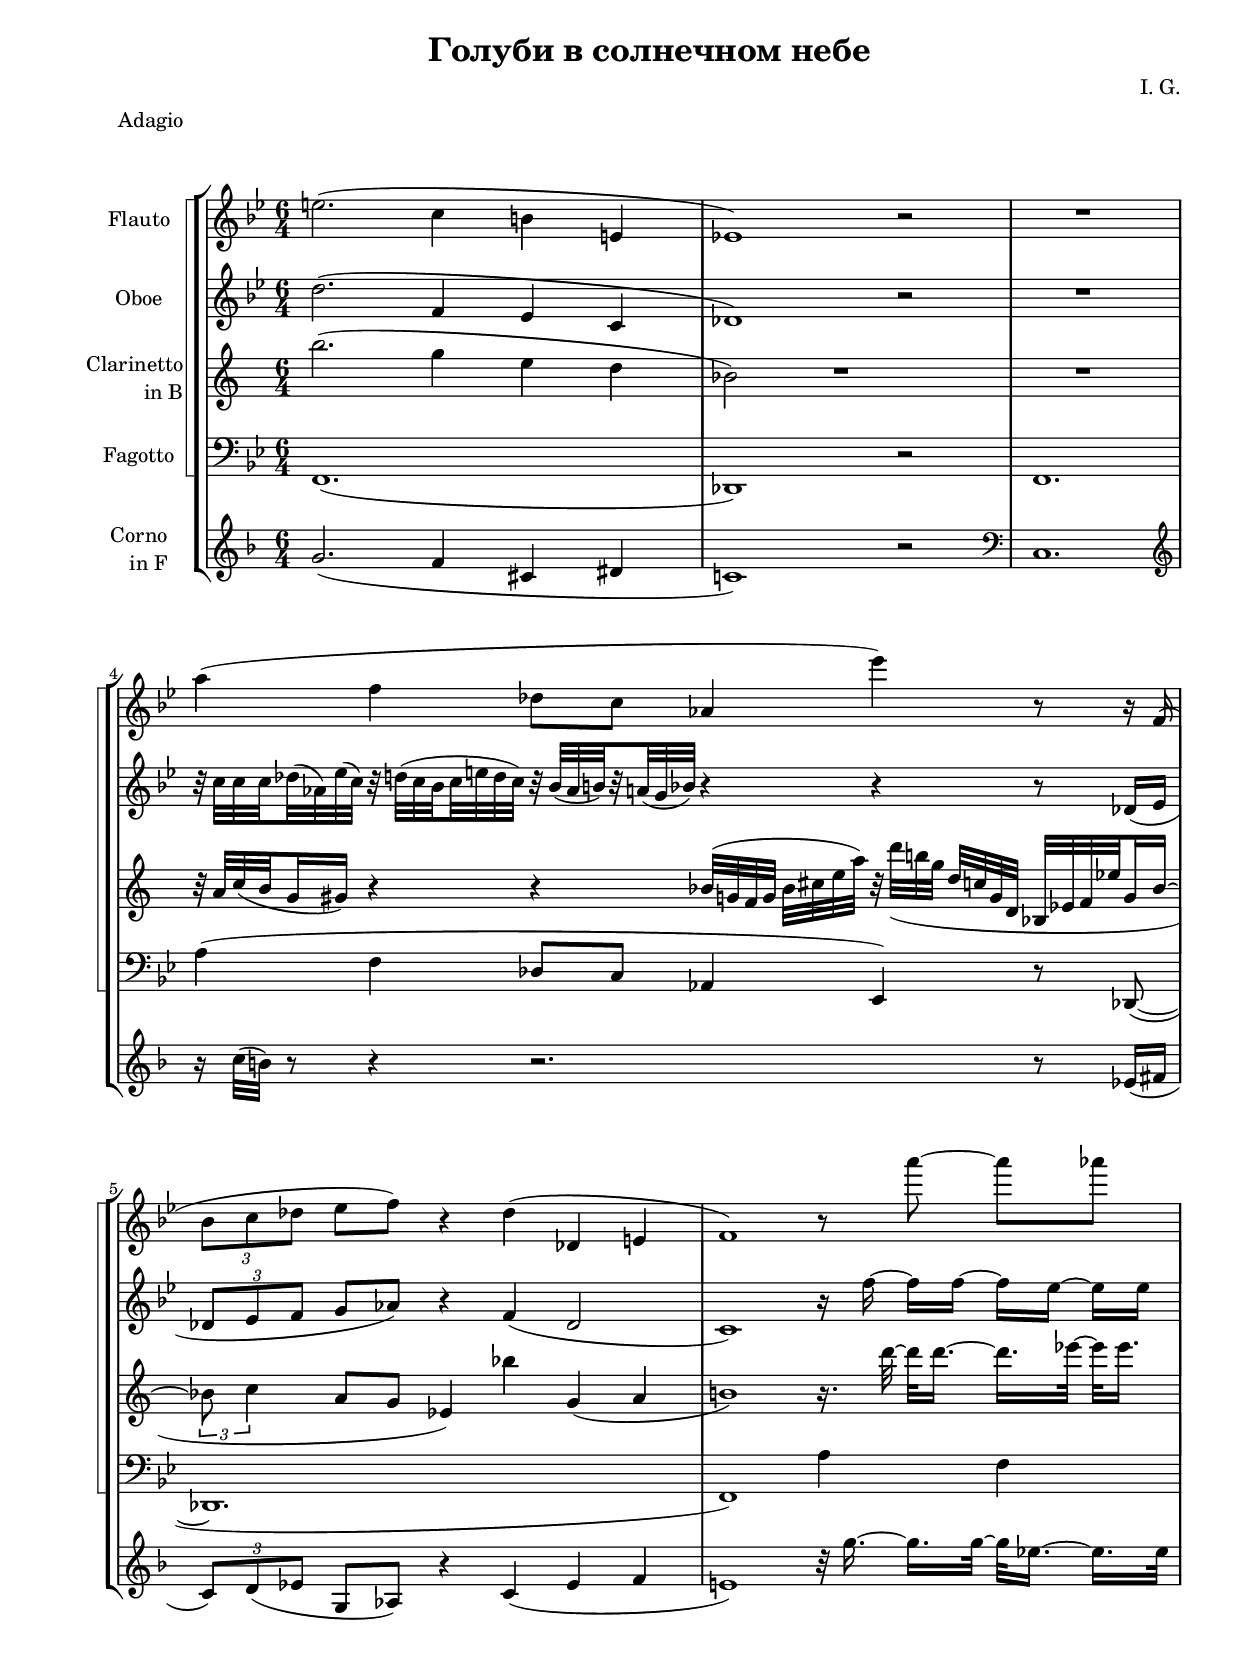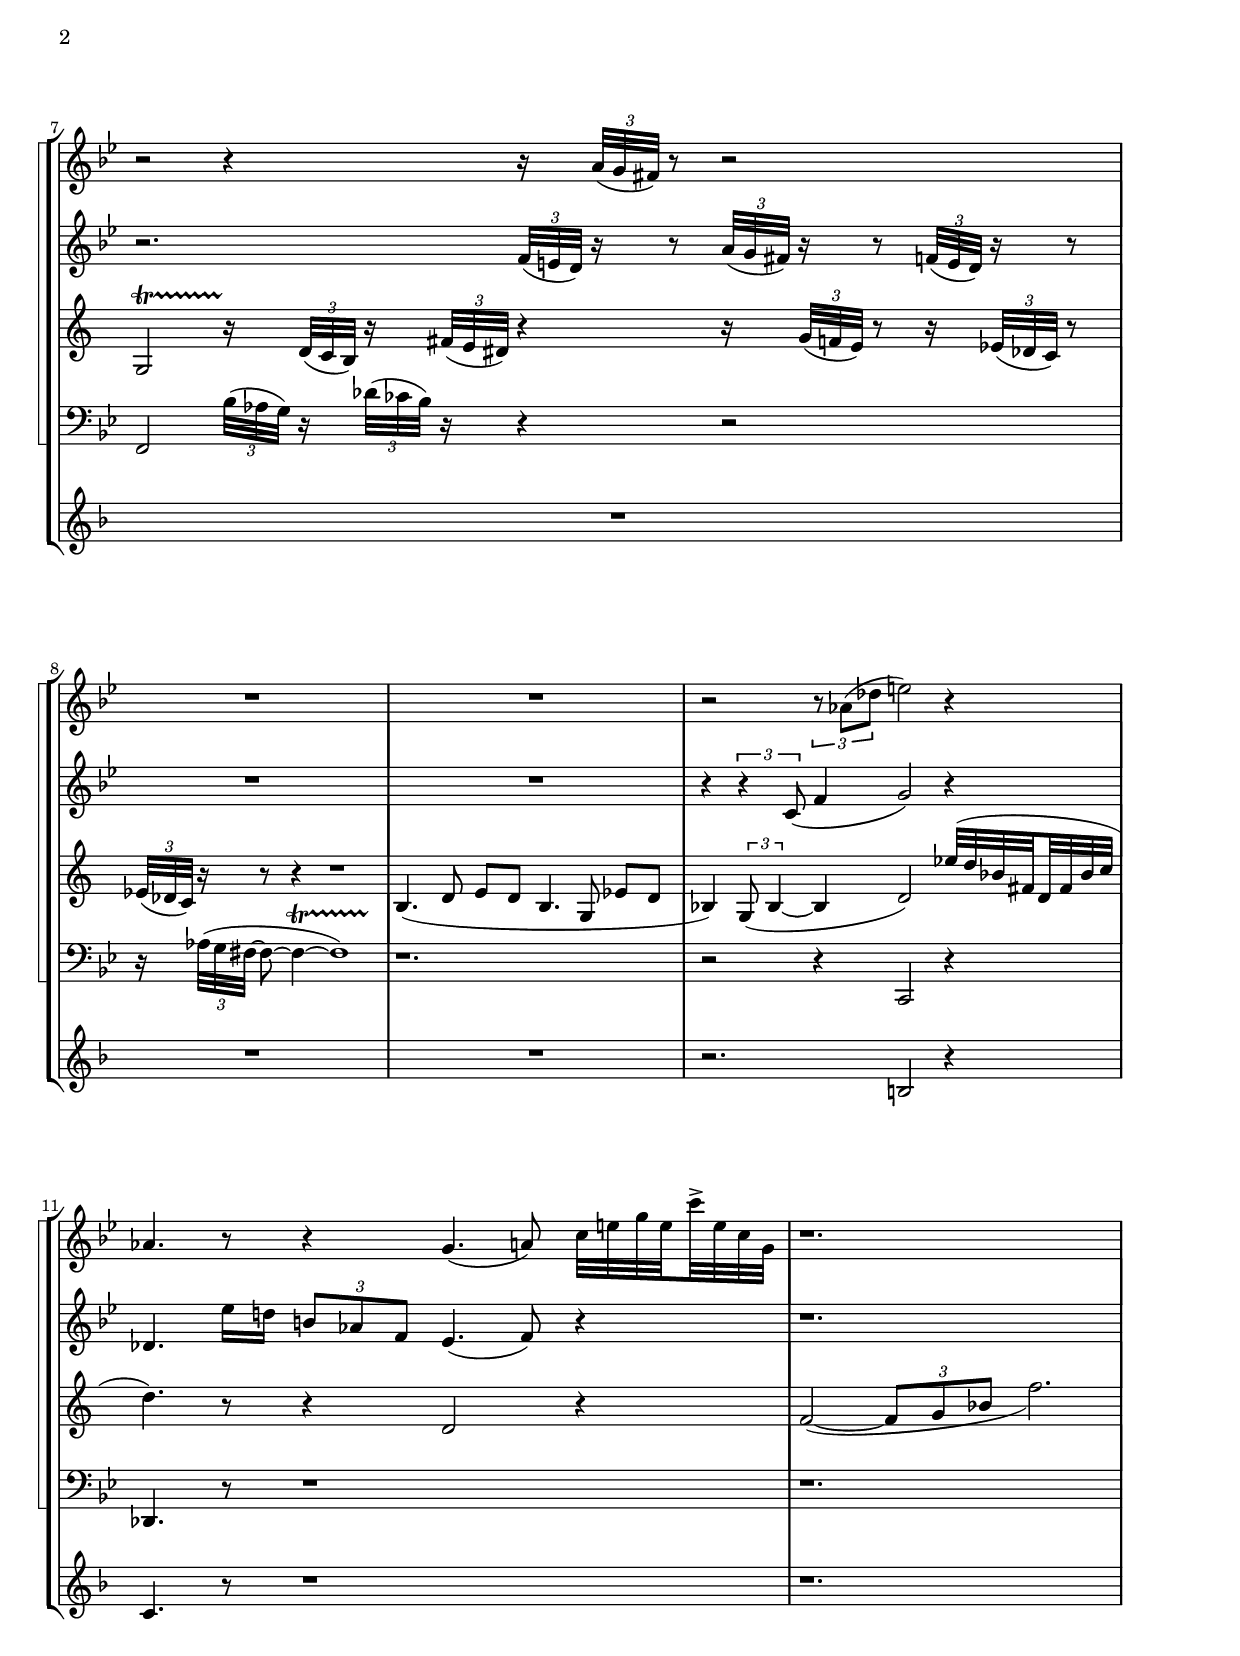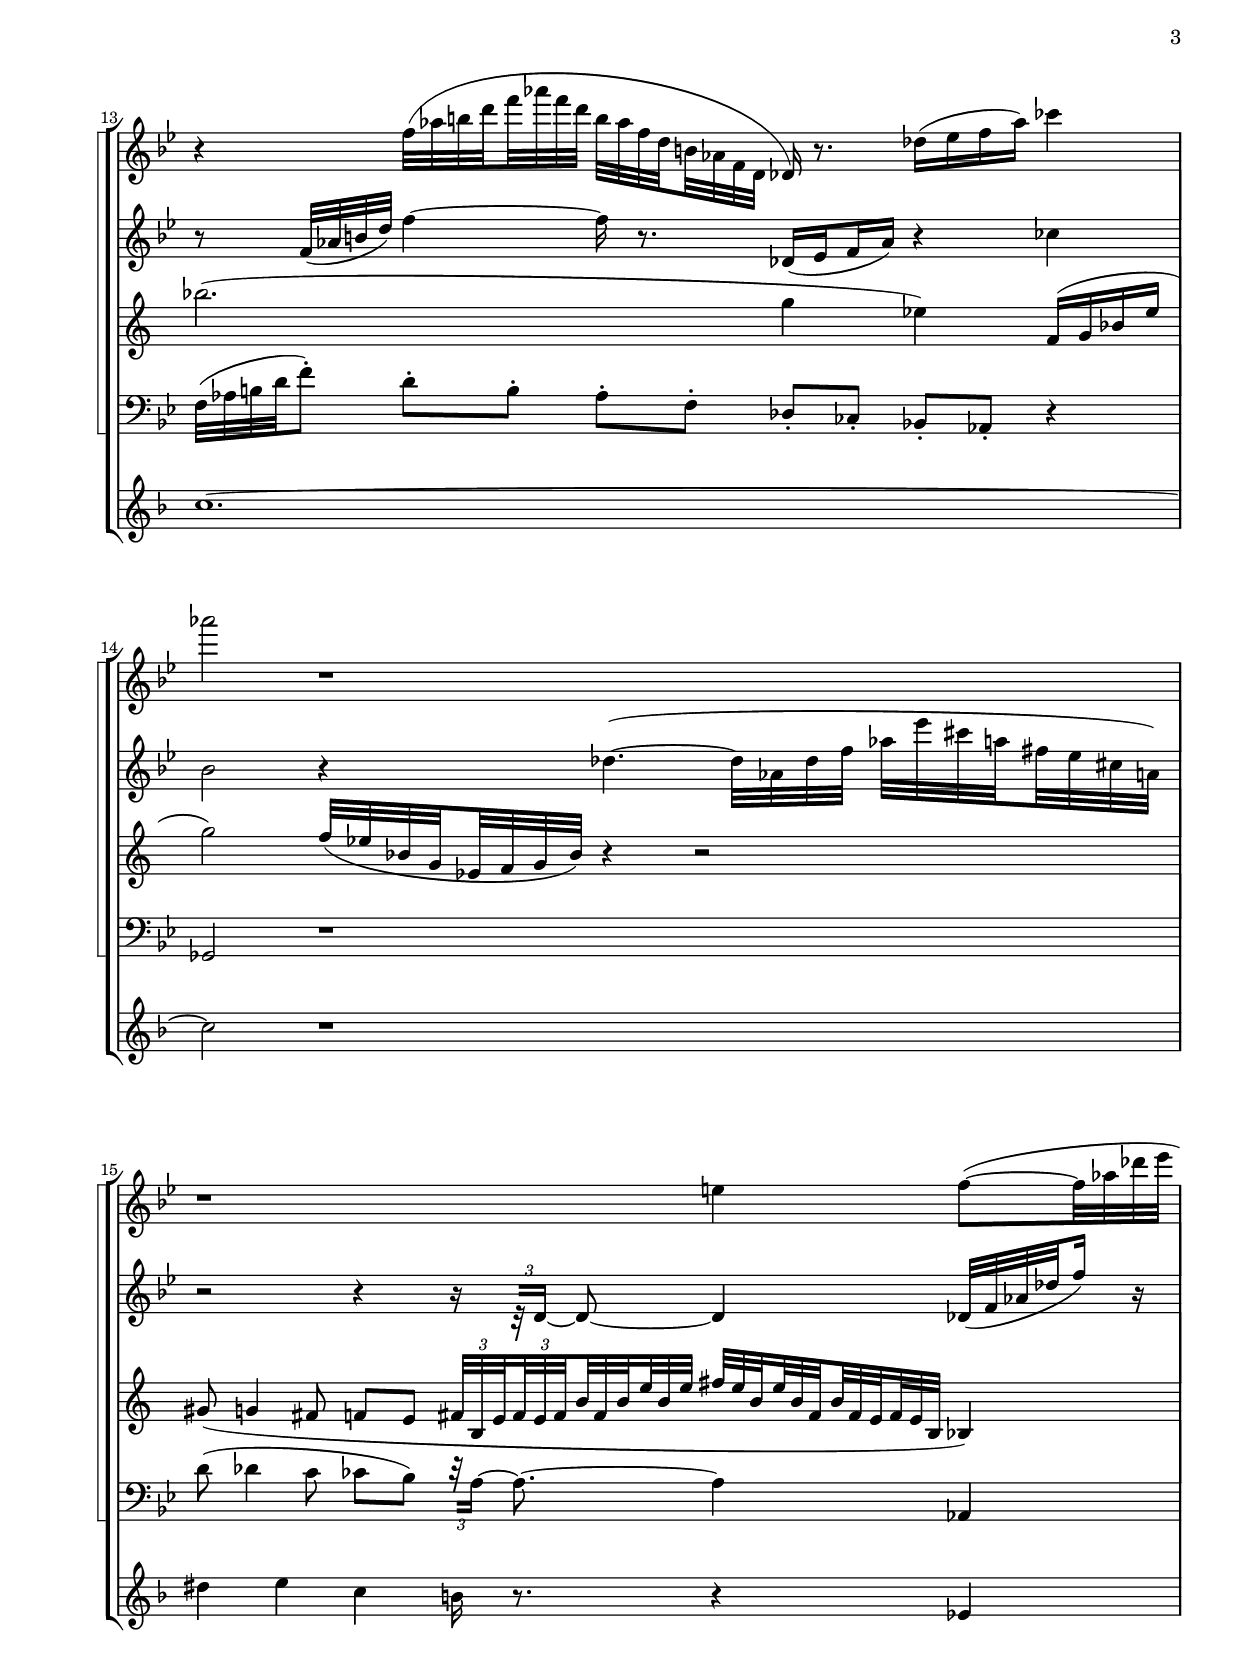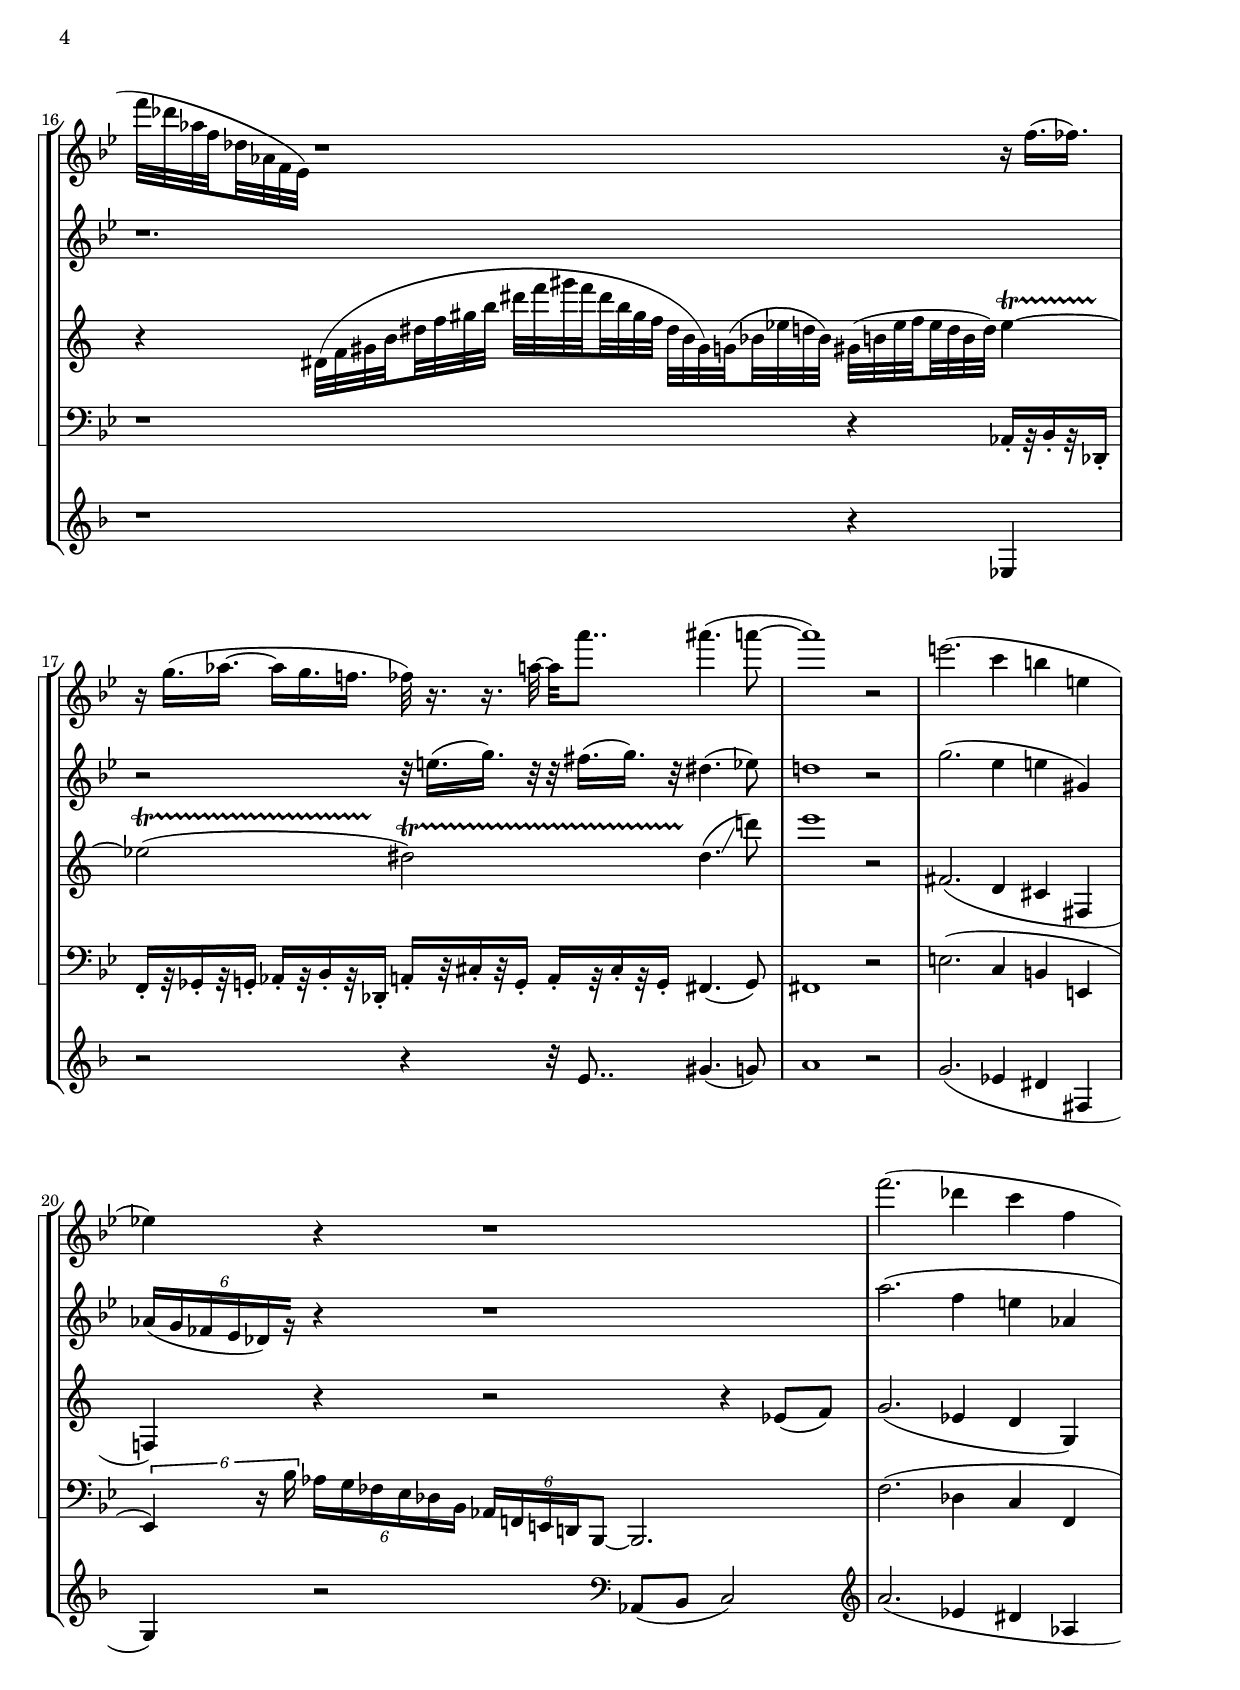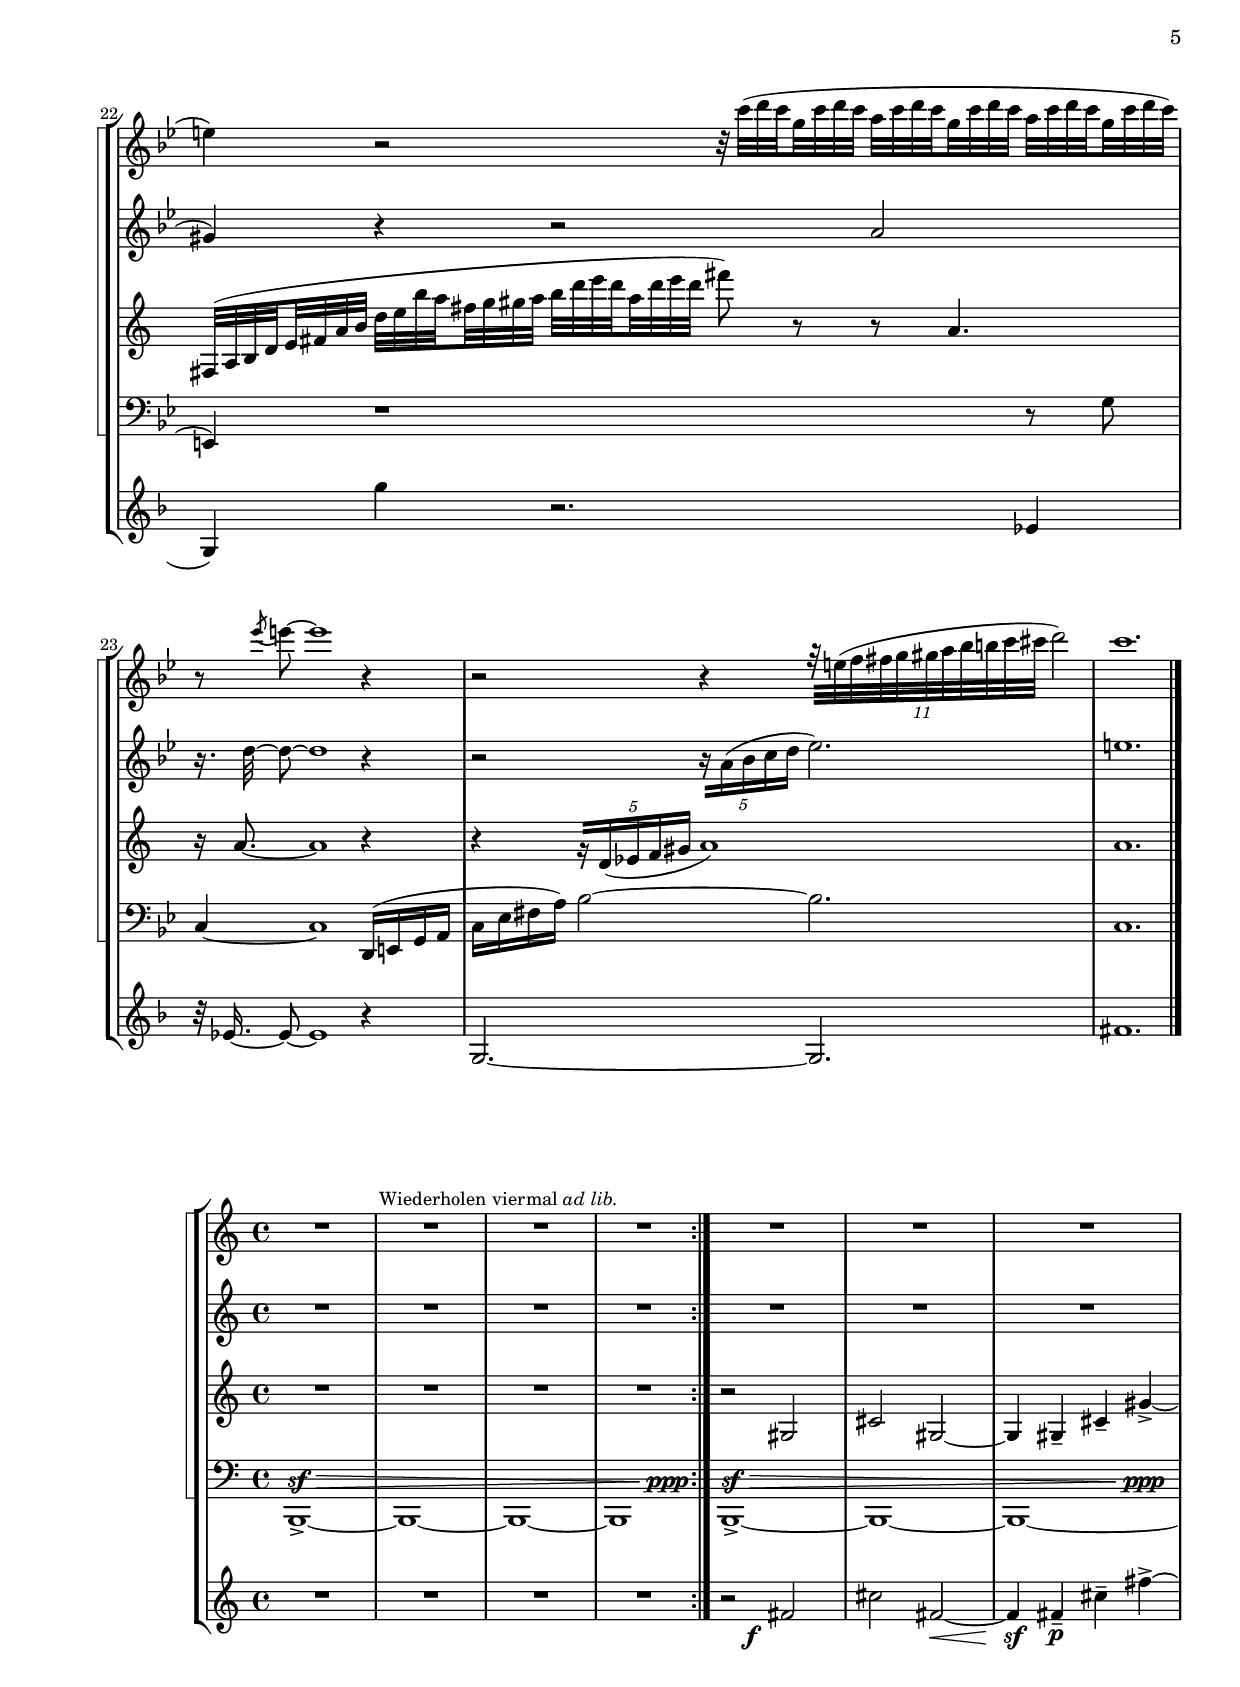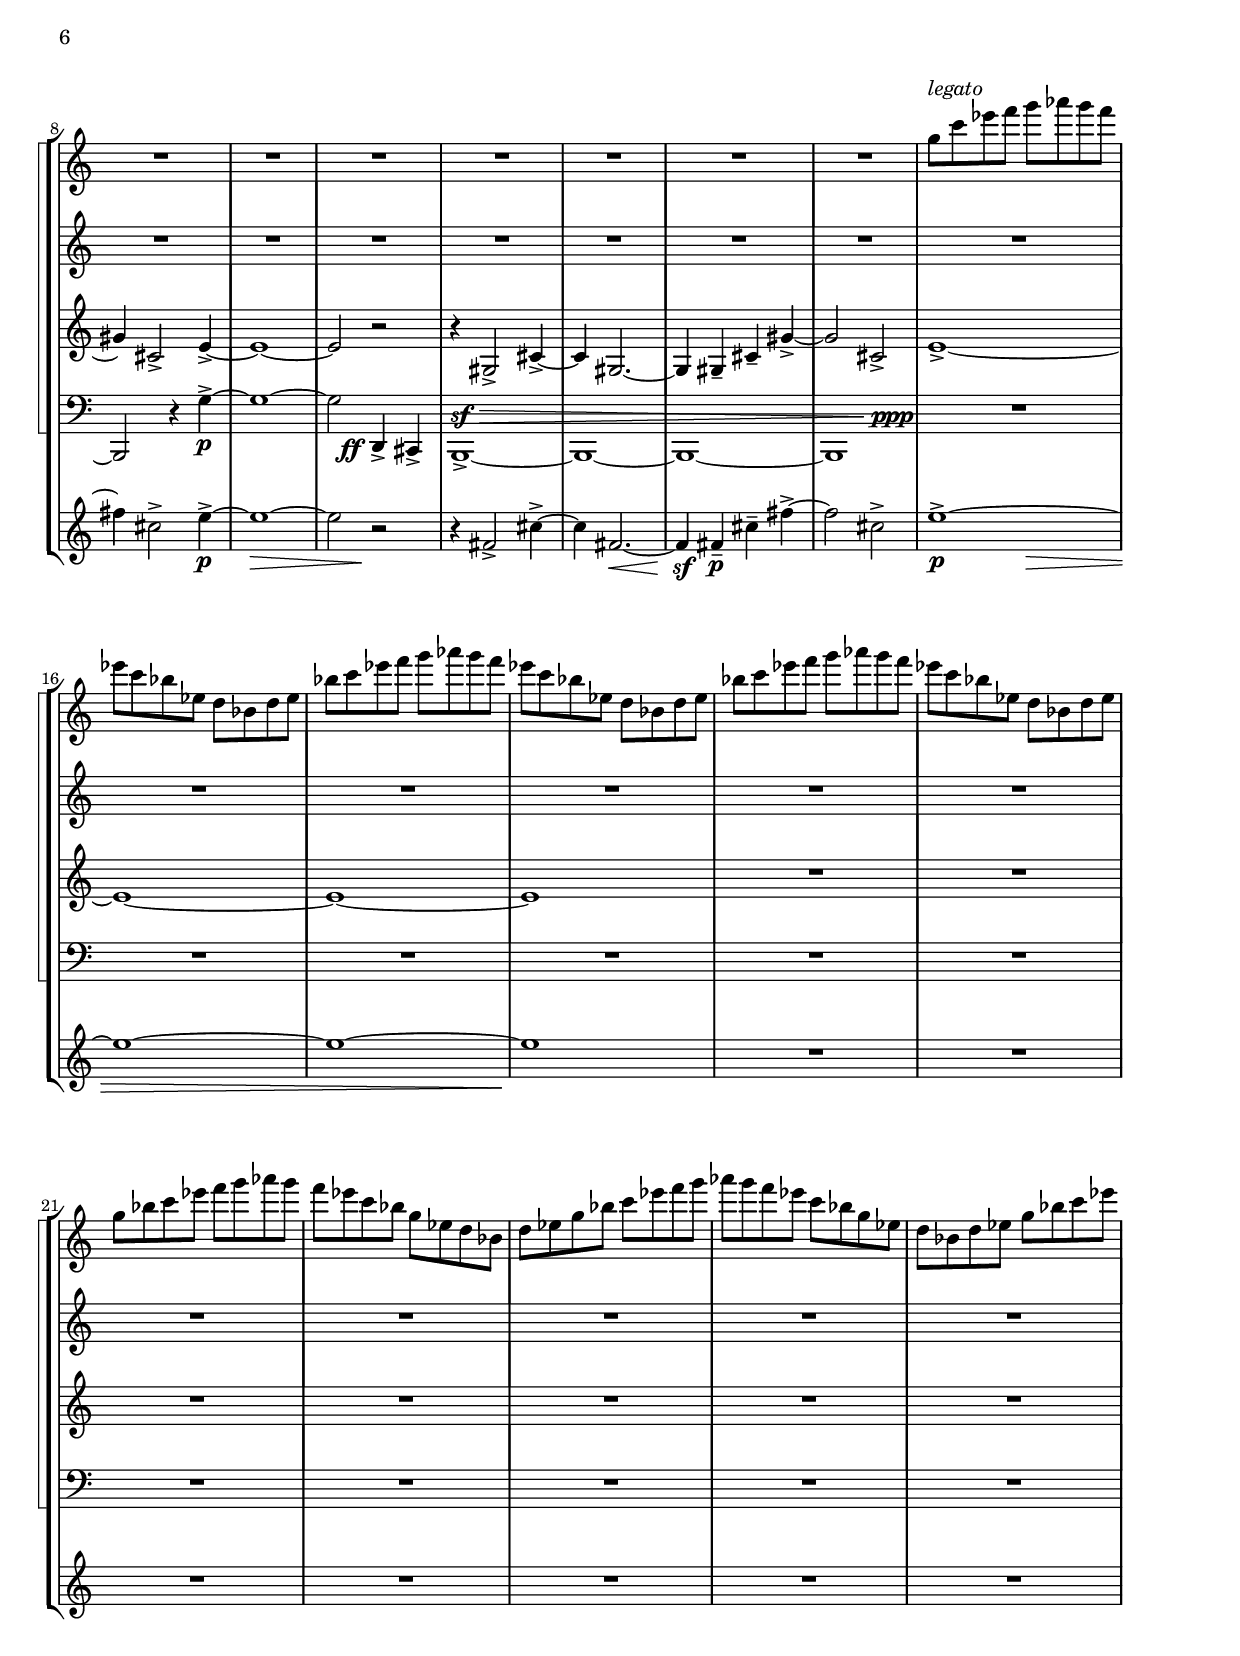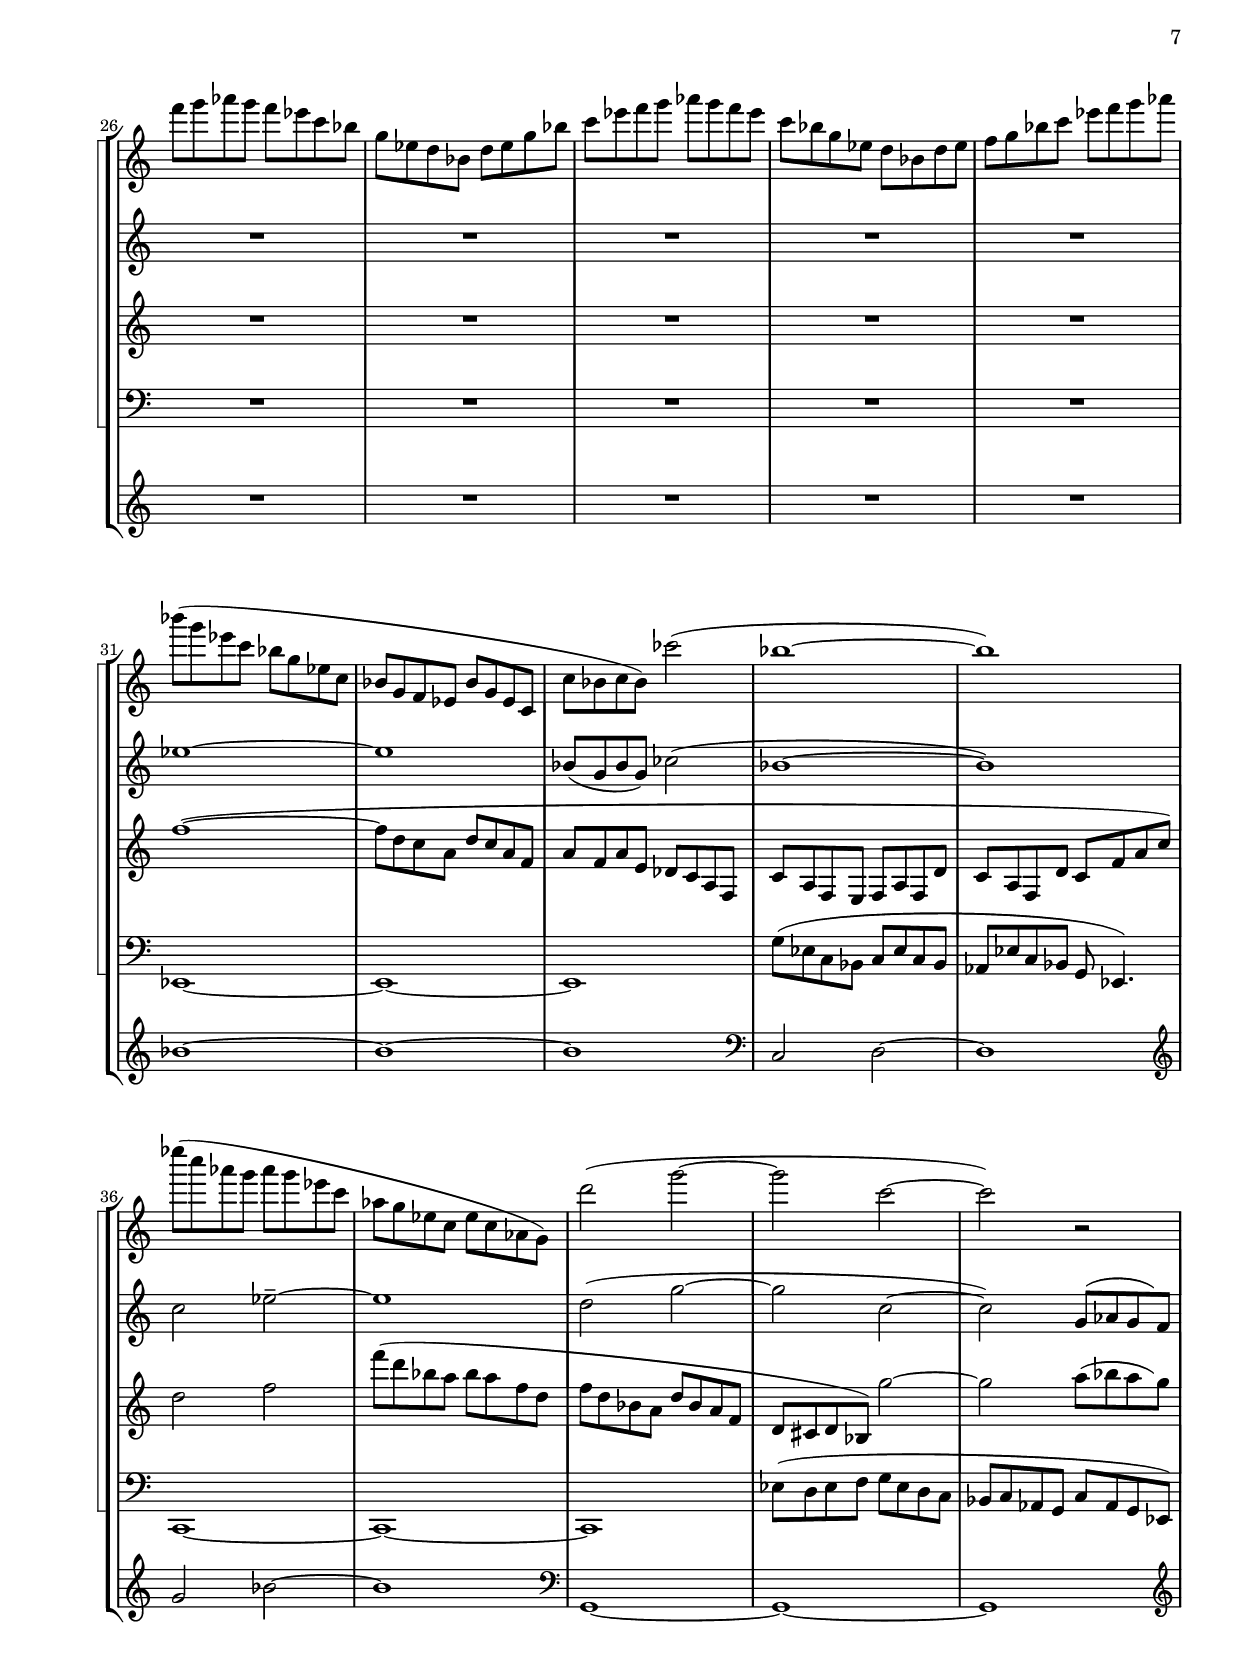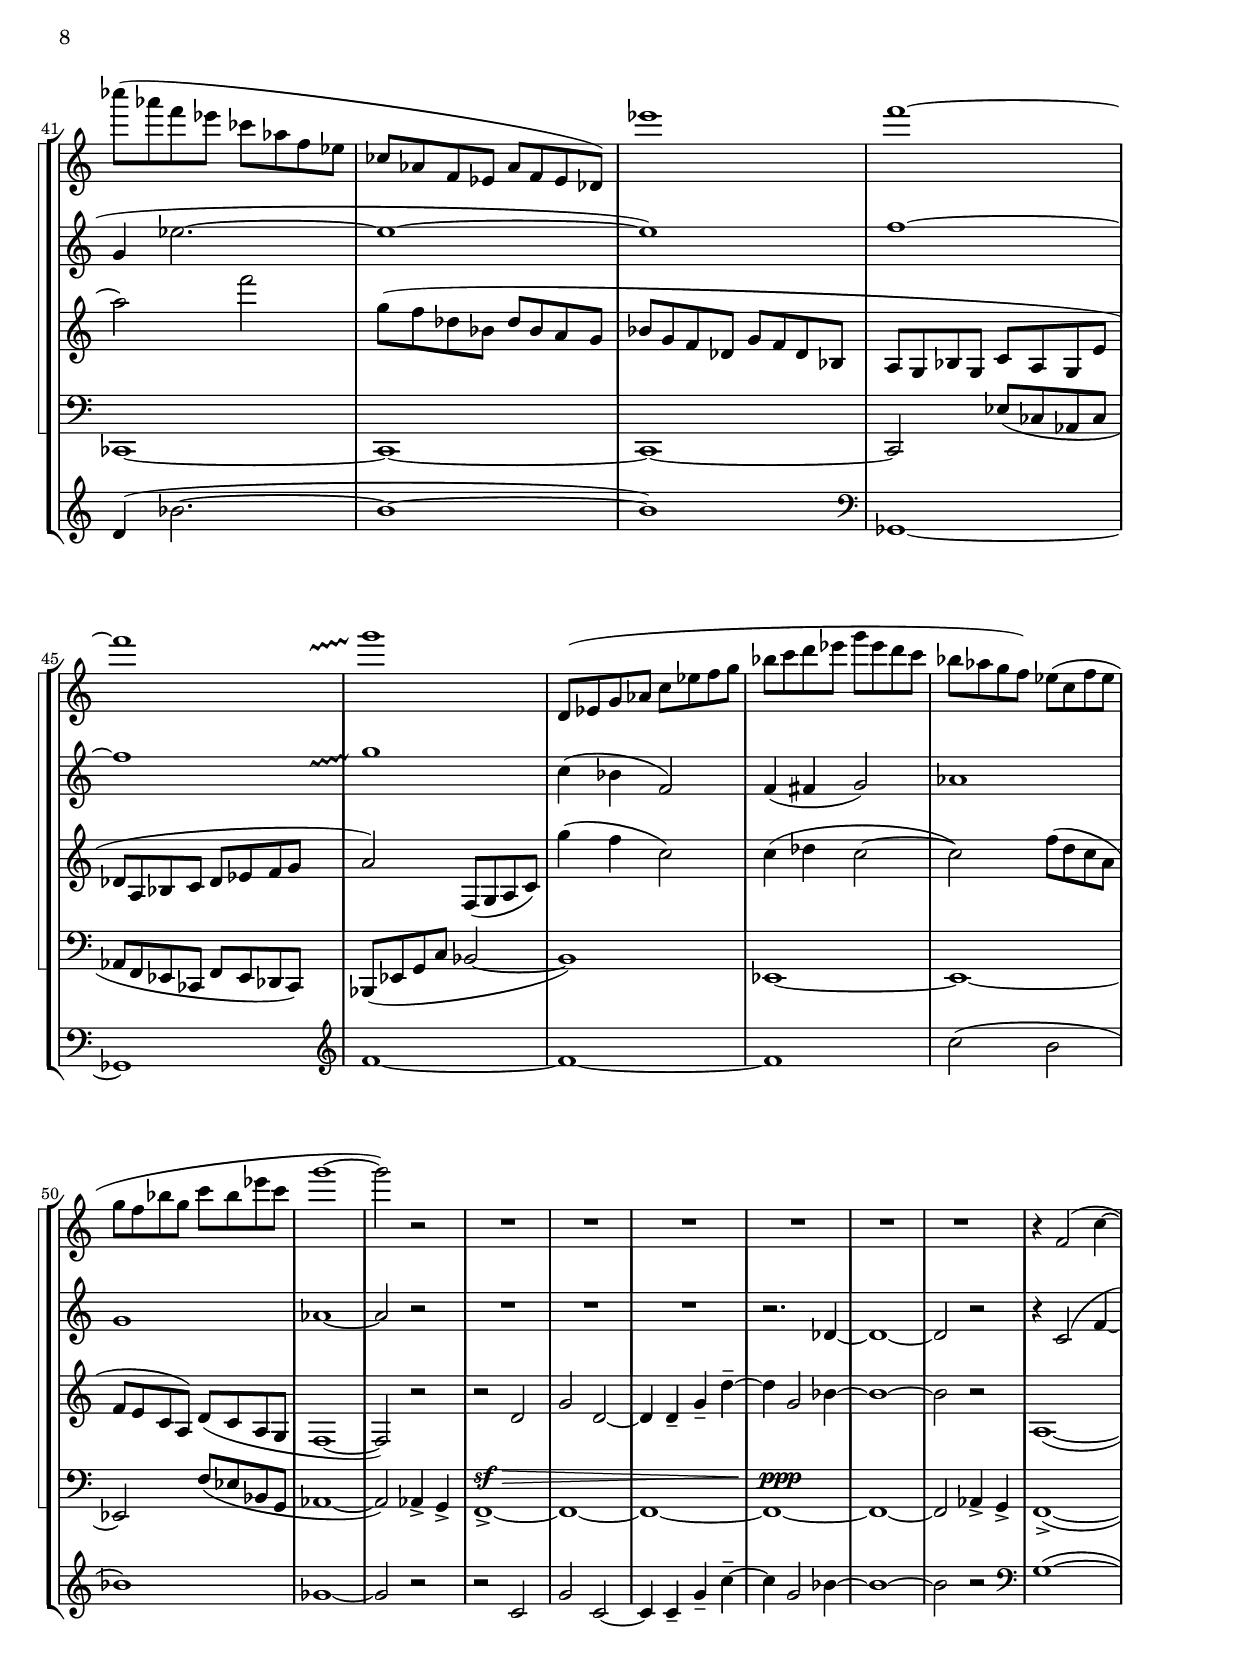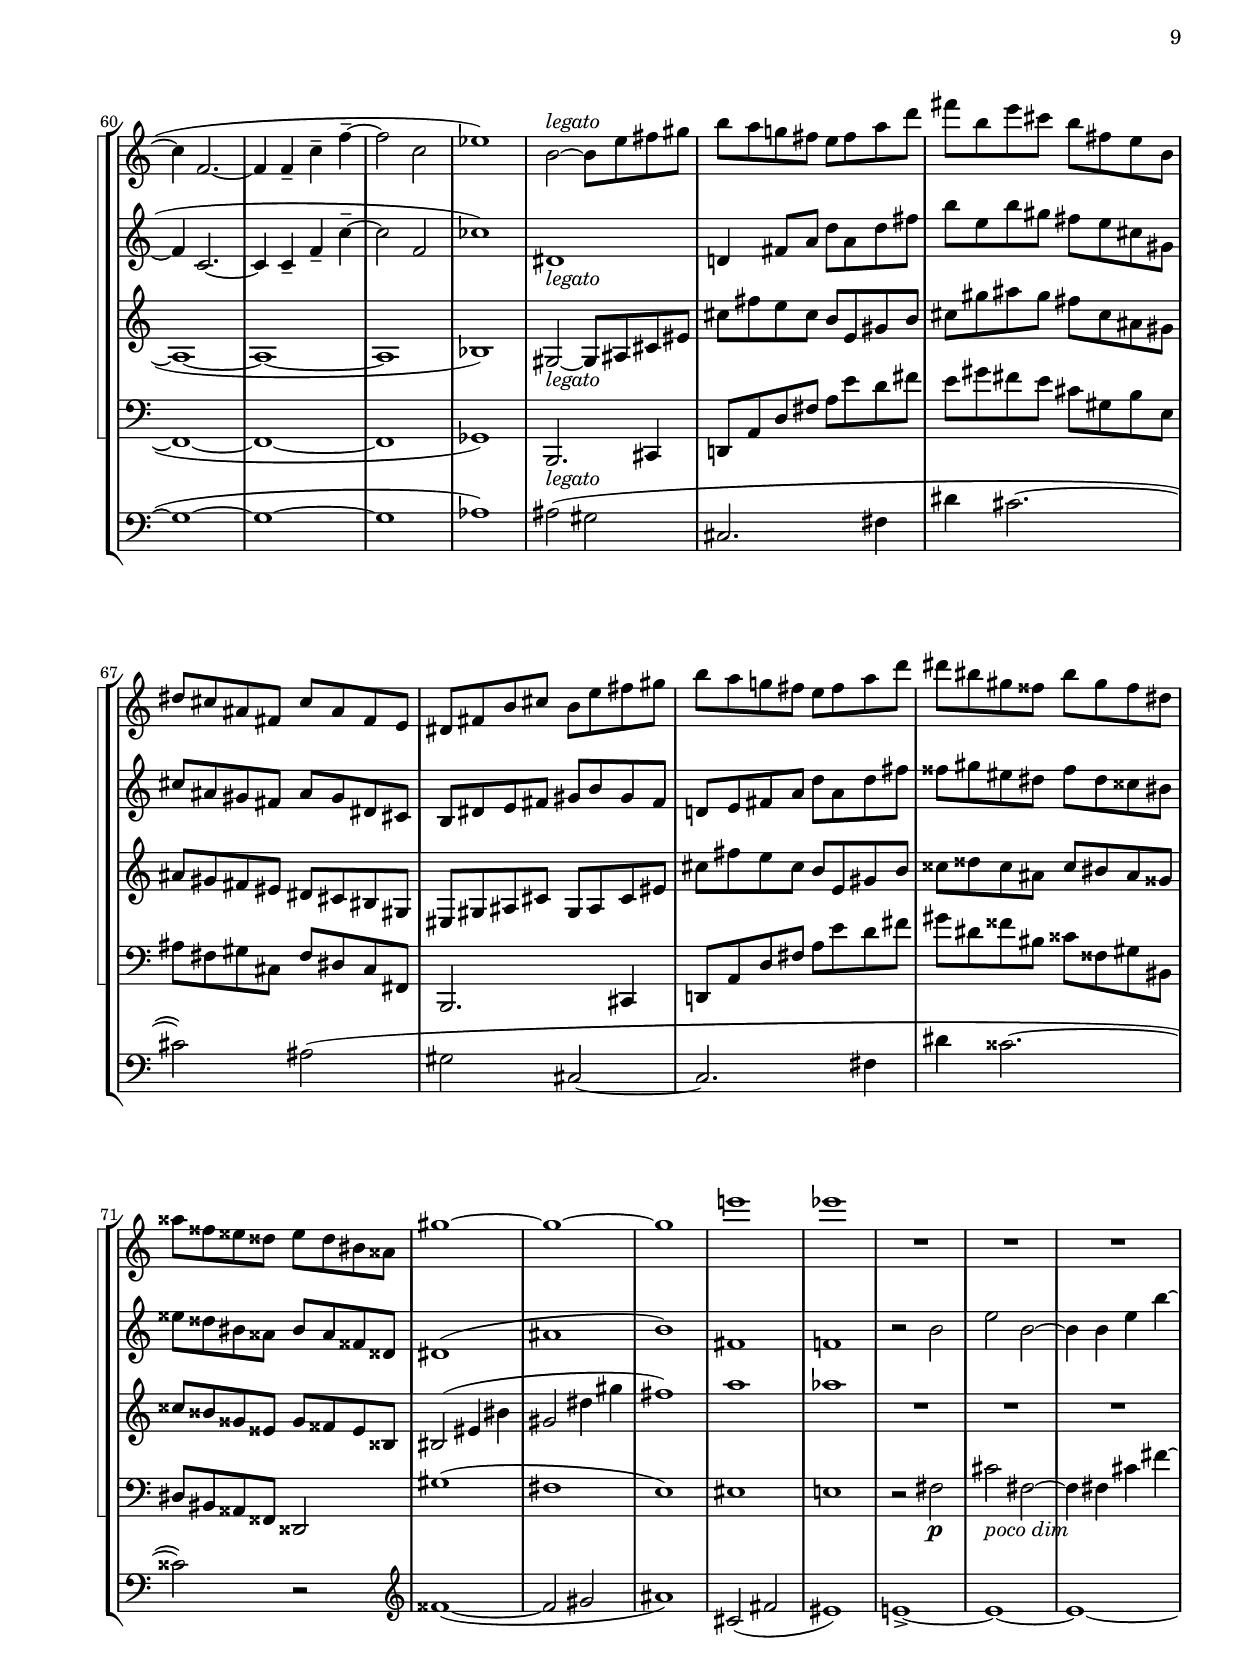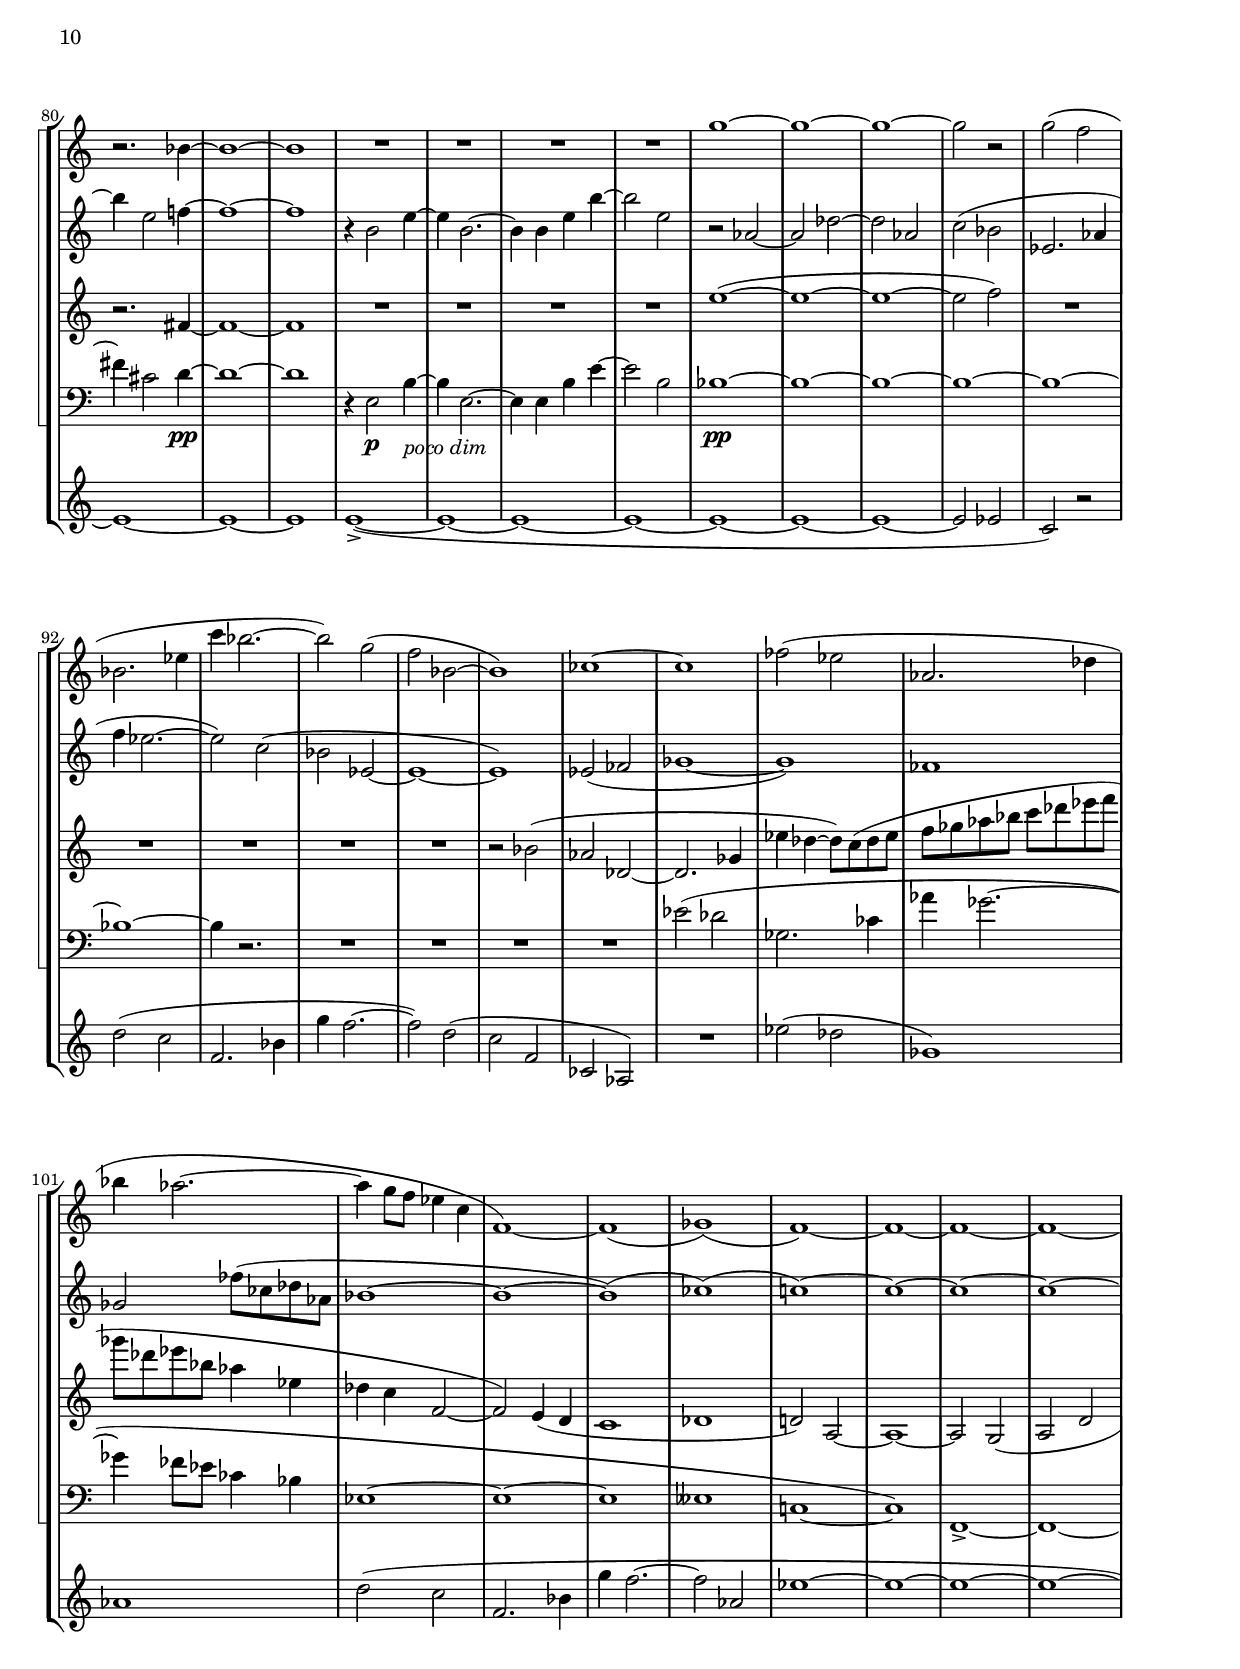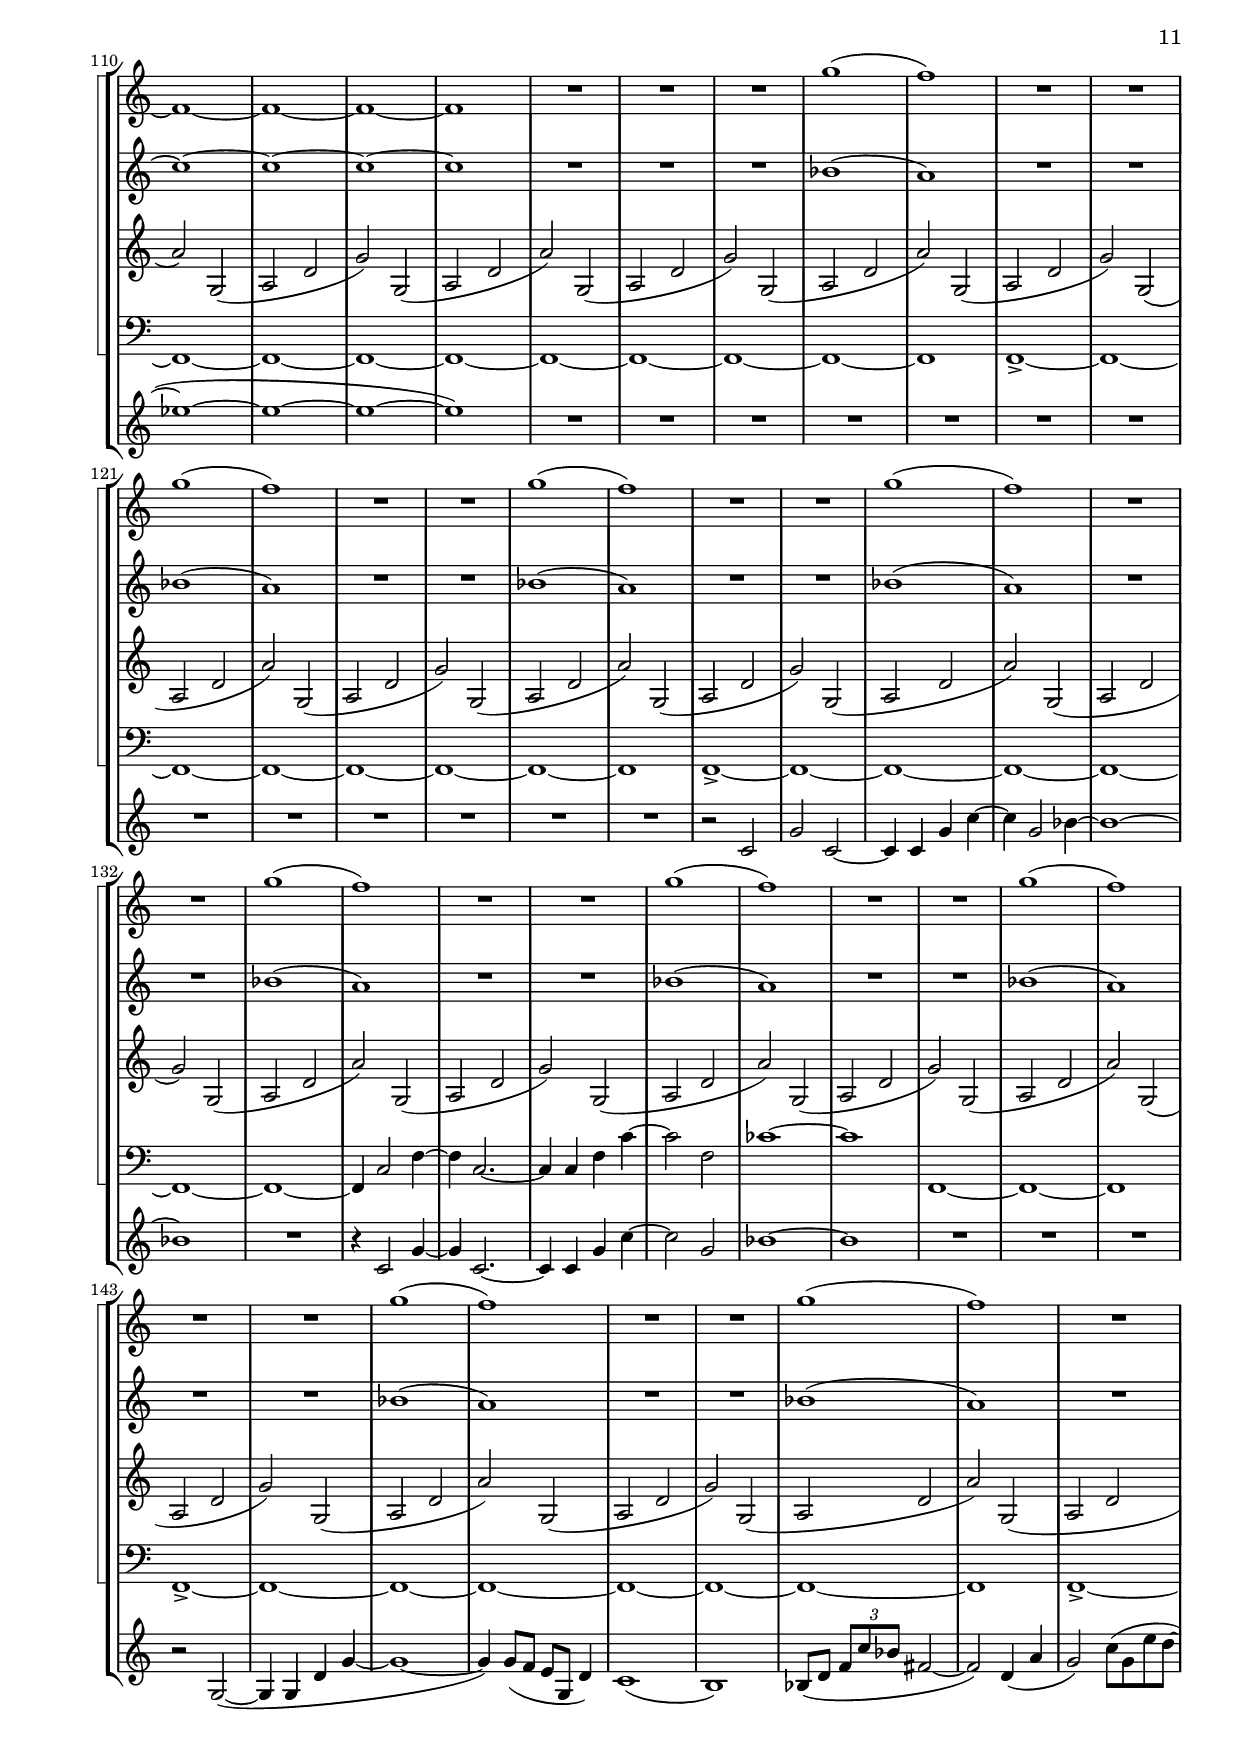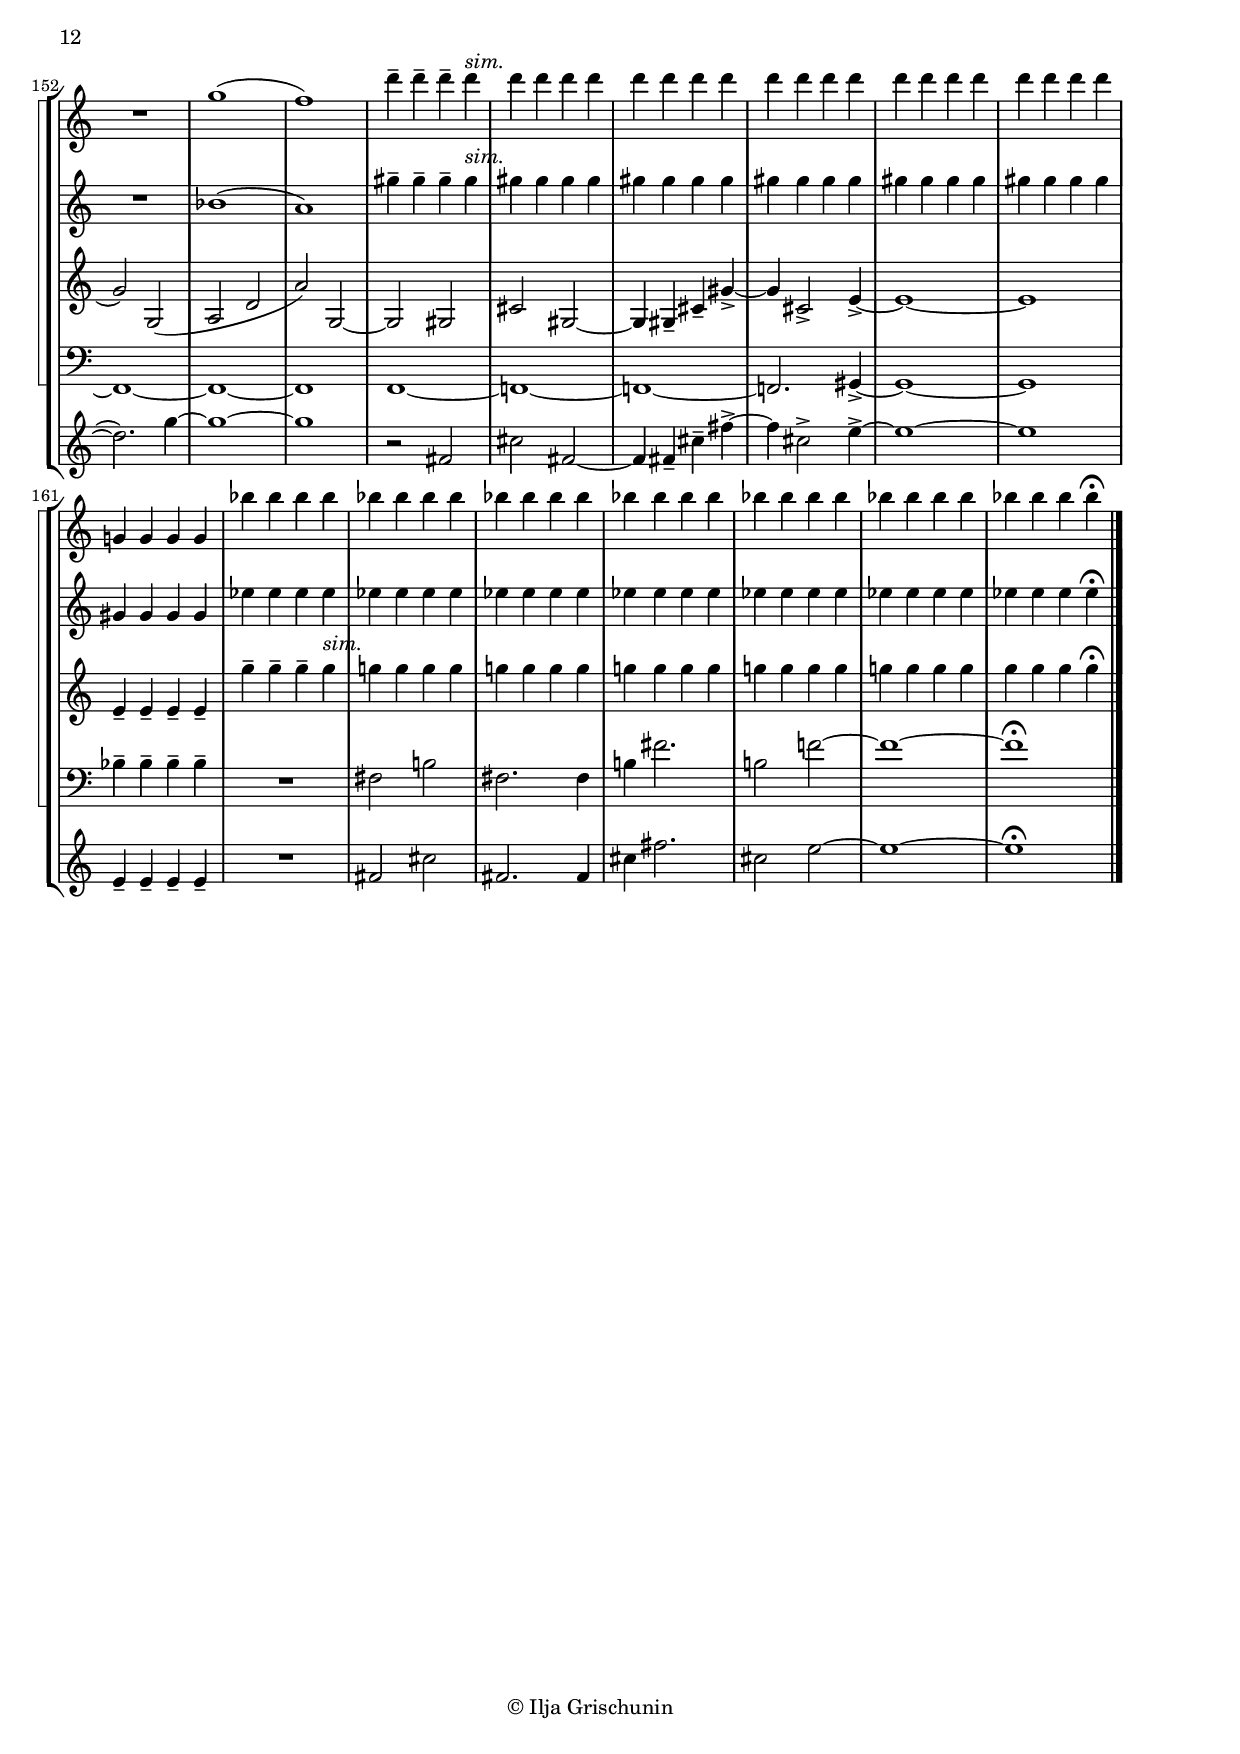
\version "2.18.0"

\language "deutsch"

\header {
  title = "Голуби в солнечном небе"
  meter = "Adagio"
  composer = "I. G."
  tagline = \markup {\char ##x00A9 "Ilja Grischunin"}
}
#(ly:set-option 'relative-includes #t)
#(set-global-staff-size 18)
\paper {
  %#(set-paper-size "a4")
  indent = 1.5\cm  % space for instrumentName
  %short-indent = 1.0\cm  % space for shortInstrumentName
  top-system-spacing #'basic-distance = #15
  top-markup-spacing #'basic-distance = #8
  markup-system-spacing #'basic-distance = #26
  score-system-spacing #'basic-distance = #26
  system-system-spacing #'basic-distance = #20
  last-bottom-spacing #'basic-distance = #15
  two-sided = ##t
  inner-margin = 20
  outer-margin = 10
}
%\layout {
%  \context { \RemoveEmptyStaffContext }
%}
\version "2.19.15"

\language "deutsch"

fluteMusicErste = \relative {
  \time 6/4
  \key b \major
  \compressFullBarRests
  \override MultiMeasureRest.expand-limit = #2
  \set Timing.beamExceptions = #'()
  \set Timing.baseMoment = #(ly:make-moment 1 4)
  \set Timing.beatStructure = #'(1 1 1 1 1 1)
  e''2.( c4 h e, es!1) r2 R1. a'4( f des8 c as4 es'') r8 r16 f,,(
  \times 2/3 {b8 c des} es8 f) r4 des( des, e f1) r8 a''~ a as
  r2 r4 r16 \times 2/3{a,,32( g fis)} r8 r2 R1.*2
  r2 \times 2/3 {r8 as( des} e2) r4
  \set subdivideBeams = ##t
  \set baseMoment = #(ly:make-moment 1 8)
  \set beatStructure = #'(2 2 2 2 2 2)
  as,4. r8 r4 g4.( a8) c32 e g e c'-> e, c g r1.
  r4 f'32( as h d f as f d h as f d 
  h as f d des16) r8. 
  \set subdivideBeams = ##f
  des'16( es f as) ces4 as'2 r1
  \set subdivideBeams = ##t
  r e,4 f8~( f32 as des es f des as f des as f es) r1
  r16 f'16.( fes) r16 g16.( as~ as16 g16. f! fes32) r16.
  r a32~ a a'8.. ais4.( a8~ a1) r2
  e2.( c4 h e, es!4) r4 r1 f'2.( des4 c f, e) r2
  r32 c'( d c g c d c a c d c g c d c a c d c g c d c)
  r8 \acciaccatura es8 e~ e1 r4 r2 r4
  \times 8/11 {r32[ e,( f fis g gis a b h c cis]} d2) c1.
  \bar "|."
}

fluteMusicZweite = \relative {
  \compressFullBarRests
  \override MultiMeasureRest.expand-limit = #2
  %\once\override Score.RehearsalMark.extra-offset = #'(15 . 0)
  %\mark\markup { \text \small {Wiederholen viermal \italic { ad lib. } }}
  R1*4 \bar ":|." R1*10
  g''8^\markup {\italic legato} c es f
  \repeat unfold 2 {g as g f es c b es, d b d es b' c es f} g as g f es c b
  \repeat unfold 4 {es, d b d es g b c es f g as g f es c b g}
  es d b d es f g b c es f g as
  b( g es c b g es c b g f es b' g es c c' b c b) ces'2( b1~ b)
  es'8( c as g as g es c as g es c es c as g) d''2( g~ g c,~ c) r
  ces'8( as f es ces as f es ces as f es as f es des) es''1 f~
  \override Glissando.style = #'trill
  #(define afterGraceFraction (cons 15 16))
  \afterGrace f {\hideNotes d16\glissando \unHideNotes} g1
  d,,8( es g as c es f g b c d es g es d c b as g f) es( c f es 
  g f b g c b es c g'1~ g2) r R1*6 r4 f,,2( c'4~ c f,2.~ f4 f-- c'-- f--~
  f2 c es1)
  h2~^\markup {\italic legato} h8 e fis gis h a g! fis e fis a d
  fis h, e cis h fis e h dis cis ais fis cis' ais fis e
  dis fis h cis h e fis gis h a g! fis e fis a d
  dis his gis fisis his gis fisis dis
  aisis' fisis eisis disis eisis disis his aisis gis'1~ gis~ gis e'! es
  R1*3 r2. b,4~ b1~ b R1*4 g'1~ g~ g~ g2 r
  g( f b,2. es4 c' b2.~ b2) g( f b,~ b1) ces~ ces
  fes2( es as,2. des4 b' as2.~ as4 g8 f es4 c f,1~) f( ges)( 
  f)~ f~ f~ f~ f~ f~ f~ f R1*3 g'1( f)
  \repeat unfold 9 {R1*2 g1( f)} d'4-- d-- d-- d^\markup {\italic sim.}
  \repeat unfold 20 {d4} g,,! g g g \repeat unfold 27 {b'} b\fermata
  \bar "|."
}

fluteDynamicZweite = {
  s1*4
}

\version "2.19.15"
\language "deutsch"
oboeMusicErste = \relative {
  \time 6/4
  \key b \major
  \compressFullBarRests
  \override MultiMeasureRest #'expand-limit = #2
  \set Timing.beamExceptions = #'()
  \set Timing.baseMoment = #(ly:make-moment 1 4)
  \set Timing.beatStructure = #'(1 1 1 1 1 1)
  d''2.( f,4 es c des1) r2 R1.
  \set subdivideBeams = ##t
  \set baseMoment = #(ly:make-moment 1 8)
  \set beatStructure = #'(2 2 2 2)
  r32 c' c c des( as) es'( c) r d( c b c e d c)
  r b([ as h) r \set stemLeftBeamCount = #1 a( g b)] r4 r r8 des,16( es
  \times 2/3 {des8 es f} g8 as) r4 f( des2 c1) 
  r16 f'~ f[ f]~ f[ es]~ es[ es] r2. \times 2/3 {f,32( e d)} r16
  r8 \times 2/3 {a'32( g fis)} r16 r8 \times 2/3 {f32( e d)} r16 r8
  R1.*2 r4 \times 2/3 {r4 c8(} f4 g2) r4
  des4. es'16 d! \times 2/3 {h8 as f} es4.( f8) r4 r1.
  r8 f32( as h d) f4~ f16 r8. des,16( es f as) r4 ces
  b2 r4 des4.~( des32[ as des f] as es' cis a fis es cis a)
  r2 r4 r16 \times 2/3 {r32[ d,16]~} d8~ d4 des32( f as des f16) r r1.
  r2 r32 e16.( g) r32 r fis16.( g) r32 dis4.( es8) d!1 r2
  g2.( es4 e gis,) 
  \set subdivideBeams = ##f
  \times 4/6 {as16[( g fes es des) r]} r4 r1
  a''2.( f4 e as, gis) r r2 a r16. d32~\noBeam d8~ d1 r4
  r2 \times 4/5 {r16[ a( b c d]} es2.) e1.
  \bar "|."
}
oboeMusicZweite = \relative {
  \compressFullBarRests
  \override MultiMeasureRest #'expand-limit = #2
  %\once\override Score.RehearsalMark.extra-offset = #'(15 . 0)
  %\mark\markup { \text \small {Wiederholen viermal \italic { ad lib. } }}
  R1*4 \bar ":|." R1*26
  es''1~ es b8( g b g) ces2( b1~ b) c2 es--~ es1 d2( g~
  g c,~ c) g8( as g f g4 es'2.~ es1~ es) f~
  \override Glissando.style = #'trill
  \afterGrace f {\hideNotes d16\glissando \unHideNotes} g1
  c,4( b f2) f4( fis g2) as1 g as~ as2 r R1*3 r2. des,4~ des1~ des2 r
  r4 c2( f4~ f c2.~ c4 c-- f-- c'--~ c2 f, ces'1)
  dis,1-\markup {\italic legato} d!4 fis8 a d a d fis
  h e, h' gis fis e cis gis cis ais gis fis ais gis dis cis
  h dis e fis gis h gis fis d! e fis a d a d fis
  fisis gis eis dis fisis dis cisis his
  eisis disis his aisis his aisis fisis disis dis1( ais' h) fis f!
  r2 h e h~ h4 h e h'~ h e,2 f!4~ f1~ f
  r4 h,2 e4~ e h2.~ h4 h e h'~ h2 e, r as,~ as des~ des as
  c( b es,2. as4 f' es2.~ es2) c( b es,~ es1~ es) es2( fes ges1~ ges)
  fes ges2 fes'8( ces des as b1~ b~ b)( ces)( c!)~ c~ c~ c~ c~ c~ c~ c
  R1*3 b1( a) \repeat unfold 9 {R1*2 b1( a)}
  gis'4-- gis-- gis-- gis^\markup {\italic sim.}
  \repeat unfold 20 {gis4} gis, gis gis gis 
  \repeat unfold 27 {es'} es\fermata
  \bar "|."
}
oboeDynamicZweite = {
  s1*4
}

\version "2.19.15"
\language "deutsch"
clarinettoMusicErste = \relative {
  \time 6/4
  \key b \major
  \set Timing.beamExceptions = #'()
  \set Timing.baseMoment = #(ly:make-moment 1 4)
  \set Timing.beatStructure = #'(1 1 1 1 1 1)
  a''2.( f4 d c as2) r1 R1.
  \set subdivideBeams = ##t
  \set baseMoment = #(ly:make-moment 1 8)
  \set beatStructure = #'(2 2 2 2 2 2)
  r32 g b( a f16 fis) r4 r4 \stemUp as32[( f es f] \stemNeutral as[ h d g])
  r c[_( a! f] \stemUp c[ b f c] as des es des' f,16 as~ \stemNeutral
  \times 2/3 {as8 b4} g8 f des4) as'' f,_( g a!1)
  r16. c'32~ c[ c16.]~ c[ des32]~ des[ des16.]
  f,,,2\startTrillSpan r16\stopTrillSpan \times 2/3{c'32( b a)}
  r16 \times 2/3 {e'32( d cis)} r4 r16 \times 2/3 {f32( es d)} r8
  r16 \times 2/3 {des32( ces b)} r8 \times 2/3 {des32( ces b)}
  r16 r8 r4 r1 a4.( c8 d c a4. f8\noBeam des' c 
  as4) \times 2/3 {f8( as4~} as4 c2) des'32( c as e c e as b
  c4.) r8 r4 c,2 r4 es2~_( \times 2/3 {es8 f as} es'2.)
  \set subdivideBeams = ##f
  as2.( f4 des) es,16( f as des f2)
  \set subdivideBeams = ##t
  es32( des as f des es f as) r4 r2
  fis8( f4 e8 es d
  \override TupletBracket.bracket-visibility = ##f
  \tuplet 3/2 16 {
    e32 a, \set stemRightBeamCount = #2 d 
    \set stemLeftBeamCount = #2 e d e 
    \override TupletNumber #'transparent = ##t
    a e \set stemRightBeamCount = #2 a 
    \set stemLeftBeamCount = #2 d a d e d \set stemRightBeamCount = #2 a 
    \set stemLeftBeamCount = #2 d a e a e \set stemRightBeamCount = #2 d 
    \set stemLeftBeamCount = #2 e d a
  }
  as4) r4 cis32( es fis a cis es fis a cis es fis es cis a fis es
  cis a fis) f( as des c as) fis( a des es des c a c) 
  \override TrillSpanner #'(bound-details right padding) = #1.5
  des4~\startTrillSpan des!2( cis)\startTrillSpan
  cis4.(\stopTrillSpan\glissando c'!8)
  d1 r2 e,,2.( c4 h e, es!4) r r2 r4 des'8( es)
  f2.( des4 c f,) e32( g a c d e g a c d a' g e f fis g
  a c d c g c d c e8) r r g,,4. r16 g8.~ g1 r4
  \override TupletNumber #'transparent = ##f
  r \times 4/5 {r16[ c,( des es fis]} g1) g1.
  \bar "|."
}
clarinettoMusicZweite = \relative {
  \compressFullBarRests
  \override MultiMeasureRest #'expand-limit = #2
  %\once\override Score.RehearsalMark.extra-offset = #'(15 . 0)
  %\mark\markup { \text \small {Wiederholen viermal \italic { ad lib. } }}
  R1*4 \bar ":|." 
  r2 fis h fis~ fis4 fis-- h-- fis'->~ fis h,2-> d4->~ d1~ d2 r
  r4 fis,2-> h4->~ h fis2.~ fis4 fis-- h-- fis'->~ fis2 h,-> d1->~ d~ d~ d
  R1*12
  es'1~( es8 c b g c b g es g es g d ces b g es b' g es d es g es c'
  b g es c' b es g b) c2 es es'8( c as g as g es c es c as g c as g es
  c h c as) f''2~ f g8( as g f g2) es' f,8( es ces as ces as g f
  as f es ces f es ces as g f as f b g f d' ces g as b ces des es f
  g2) es,8( f g b) f''4( es b2) b4( ces b2~ b) es8( c b g
  es d b g) c( b g f es1~ es2) r r c' f c~ c4 c-- f-- c'--~
  c f,2 as4~ as1~ as2 r g,1~( g~ g~ g as)
  fis2~-\markup {\italic legato} fis8 gis h dis h' e d h a d, fis a
  h fis' gis fis e h gis fis gis fis e dis cis h ais fis
  dis fis gis h fis gis h dis h' e d h a d, fis a
  his cisis his gis his ais gis fisis
  his aisis fisis disis fisis eis disis aisis
  ais2( dis4 ais' fis2 cis'4 fis e1) g ges
  R1*3 r2. e,4~ e1~ e R1*4 d'1~( d~ d~ d2 es) R1*5
  r2 as,( ges ces,~ ces2. fes4 des' ces~ ces8) b( ces des
  es fes ges as b ces des es fes ces des as ges4 des ces b es,2~
  es) d4( c b1 ces c!2) g~ g1~ g2
  \repeat unfold 11 {f2( g c g') f,( g c f)} f,( g c g') f,~ 
  f fis h fis~ fis4 fis-- h-- fis'->~ fis h,2-> d4->~ d1~ d
  d4-- d-- d-- d-- f'-- f-- f-- f^\markup {\italic sim.}
  \repeat unfold 5 {f! f f f} f f f f\fermata
  \bar "|."
  
}
clarinettoDynamicZweite = {
  s1*4
  s4 s4\f s2 s s\< s4\sf s2.\p s s4\p s1\> s4 s2.\!
  s1 s4 s2.\< s4\sf s2.\p s1 s2\p s2\> s1 s s\!	
}

\version "2.19.15"

\language "deutsch"

fagottoMusicErste = \relative {
  \clef bass
  \time 6/4
  \key b \major
  \compressFullBarRests
  \override MultiMeasureRest.expand-limit = #2
  \set Timing.beamExceptions = #'()
  \set Timing.baseMoment = #(ly:make-moment 1 4)
  \set Timing.beatStructure = #'(1 1 1 1 1 1)
  f,1.( des1) r2 f1. a'4( f des8 c as4 es) r8 des8~( des!1. f1) a'4 f
  f,2 \times 2/3 {b'32( as g)} r16 \times 2/3 {des'32( ces b)} r16
  r4 r2 r16 \times 2/3 {as32( g fis~} fis8~\noBeam
  \override TrillSpanner #'(bound-details right padding) = #1.5
  fis4~\startTrillSpan fis1) r1.\stopTrillSpan
  r2 r4 c,2 r4 des4. r8 r1 r1.
  f'32( as h d f8-.) d-. h-. as-. f-. des-. ces-. b!-. as-. r4
  ges2 r1 d''8( des4 c8 ces b)
  \override TupletBracket.bracket-visibility = #'if-no-beam
  \times 2/3 {r32[ a16]~} a8.~ a4 as,
  r1 r4 as16-.[ r32 b16-. r32 des,16-.]
  f16-.[ r32 ges16-. r32 g16-.] as-.[ r32 b16-. r32 des,16-.]
  \repeat unfold 2 {a'16-.[ r32 cis16-. r32 g16-.]} fis4.( g8)
  fis1 r2 e'2.( c4 h e,
  \tuplet 6/4 4 {
    es4) r16 b'' as g fes es des b as f! e d! b8~
  }
  b2. f''2.( des4 c f, e) r1 r8 g'8 c,4~ c1 d,16( e g a
  c es fis a) b2~ b2. c,1.
  \bar "|."
}

fagottoMusicZweite = \relative {
  \clef bass
  \compressFullBarRests
  \override MultiMeasureRest.expand-limit = #2
  %\set Score.proportionalNotationDuration = #(ly:make-moment 1/4)
  \once\override Score.RehearsalMark.extra-offset = #'(15 . 0)
  \mark\markup { \text \small {Wiederholen viermal \italic { ad lib. } }}
  h,,1->~ h~ h~ h \bar ":|." h1->~ h~ h~ \break
  h2 r4 g''->~ g1~ g2 d,4-> cis-> h1->~ h~ h~ h R1*16 \break
  es1~ es~ es g'8( es c b c es c b as es' c b g es4.)
  c1~ c~ c es'8( d es f g es d c b c as g c as g es) ces1~ ces~ ces~ 
  ces2 es'8( ces as ces as f es ces f es des ces)
  b( es g c b2~ b1) es,~ es~ es2 f'8( es b g as1~ as2) as4-> g->
  f1->~ f~ f~ f~ f~ f2 as4-> g-> f1->~( f~ f~ f ges)
  h,2.-\markup {\italic legato} cis4 d!8 a' d fis a e' d fis
  e gis fis e cis gis h e, ais fis gis cis, fis dis cis fis,
  h,2. cis4 d!8 a' d fis a e' d fis gis dis fisis his, cisis fisis, gis his,
  dis his aisis fisis disis2 gis'1( fis e) eis e!
  r2 fis cis' fis,~ fis4 fis cis' fis~ fis cis2 d4~ d1~ d
  r4 e,2 h'4~ h e,2.~ e4 e h' e~ e2 h b1~ b~ b~ b~ b~ b~ b4 r2.
  R1*4 es2( des ges,2. ces4 as' ges2.~ ges4 fes8 es ces4 b es,1~ es~ es
  eses c!~ c) f,->~ \repeat unfold 9 {f1~} f
  f->~ \repeat unfold 6 {f1~} f f->~ \repeat unfold 6 {f1~} 
  f4 c'2 f4~ f c2.~ c4 c f c'~ c2 f, ces'1~ ces f,,~ f~ f
  f->~ \repeat unfold 6 {f1~} f f->~ f~ f~ f f~ f!~ f!~
  f!2. gis4->~ gis1~ gis b'4-- b-- b-- b-- R1 fis2 h! fis2. fis4
  h! fis'2. h,!2 f'!~ f1~ f\fermata
  \bar "|."
}

fagottoDynamicZweite = {
  \override Hairpin.extra-offset = #'(0 . 7)
  \override DynamicText.extra-offset = #'(0 . 7)
  s1*3\sf\> s2. s4\ppp s1*2\sf\> s2. s4\ppp
  \revert Hairpin.extra-offset
  \revert DynamicText.extra-offset
  s2. s4\p s1 s4 
  %\override DynamicText.extra-offset = #'(0 . 6)
  s2.\ff
  \override Hairpin.extra-offset = #'(0 . 7)
  \override DynamicText.extra-offset = #'(0 . 7)
  s1*3\sf\> s2. s4\ppp s1*38
  \override Hairpin.extra-offset = #'(0 . 6.5)
  \override DynamicText.extra-offset = #'(0 . 6.5)
  s1*3\sf\>
  \once\override DynamicText.extra-offset = #'(1 . 6.5)
  s1*21\ppp 
  \revert DynamicText.extra-offset
  s2 s\p s1*2-\markup {\italic {poco dim}} s2. s4\pp s1*2
  s4 s2\p s4-\markup {\italic {poco dim}} s1*3 s1*5\pp 
}

\version "2.19.15"
\language "deutsch"
%%%%%%%%%%%%%%%%%%%%%%%%%%%%%%%
cornoMusicErste = \relative {
  \time 6/4
  \key b \major
  \compressFullBarRests
  \override MultiMeasureRest #'expand-limit = #2
  \set Timing.beamExceptions = #'()
  \set Timing.baseMoment = #(ly:make-moment 1 4)
  \set Timing.beatStructure = #'(1 1 1 1 1 1)
  c'2.( b4 fis gis f!1) r2
  \clef bass
  f,1.
  \clef treble
  r16 f''32( e) r8 r4 r2. r8 as,16( h
  \times 2/3 {f8) g( as} c,8 des) r4 f( as b a!1)
  r32 c'16.~ c[ c32]~ c[ as16.]~ as[ as32] R1.*3
  r2. e,2 r4 f4. r8 r1 r1. f'1.~ f2 r1 gis4 a f e16 r8. r4 as,
  r1 r4 as, r2 r4 r32 a'8.. cis4.( c8) d1 r2
  c2.(as4 gis h, c) r2
  \clef bass
  des,8( es f2)
  \clef treble
  d''2.( as4 gis des c) c'' r2. as,4
  r32 as16.~\noBeam as8~ as1 r4
  c,2.~ c h'1.
  \bar "|."
}
cornoMusicErsteInF = \relative {
  \time 6/4
  \key f \major
  \compressFullBarRests
  \override MultiMeasureRest #'expand-limit = #2
  \set Timing.beamExceptions = #'()
  \set Timing.baseMoment = #(ly:make-moment 1 4)
  \set Timing.beatStructure = #'(1 1 1 1 1 1)
  g'2.( f4 cis dis c!1) r2
  \tag #'HornClefChanges {
    \clef "bass^8"
    \set Staff.clefTransposition = #0
  }
  c,1.
  \tag #'HornClefChanges {
    \clef treble
  }
  r16 c''32( h) r8 r4 r2. r8 es,16( fis
  \times 2/3 {c8) d( es} g,8 as) r4 c( es f e!1)
  \tag #'HornClefChangesInC {
  	\clef treble
  }
  r32 g'16.~ g[ g32]~ g[ es16.]~ es[ es32]
  \tag #'HornClefChangesInC {
  	\clef bass
  }
  R1.*3
  r2. h,2 r4 c4. r8 r1 r1. 
  \tag #'HornClefChangesInC {
    \clef treble
  }
  c'1.~ c2 r1 dis4 e c h16 r8. r4
  \tag #'HornClefChangesInC {
  	\clef bass
  }
  es,
  r1 r4 es, r2 r4 r32 e'8.. gis4.( g8) a1 r2
  g2.(es4 dis fis, g) r2
  \tag #'HornClefChanges {
    \clef "bass^8"
    \set Staff.clefTransposition = #0
  }
  as,8( b c2)
  \tag #'HornClefChanges {
    \clef treble
  }
  a''2.( es4 dis as g) g'' r2. es,4
  r32 es16.~\noBeam es8~ es1 r4
  g,2.~ g fis'1.
  \bar "|."
}
%%%%%%%%%%%%%%%%%%%%%%%%%%%%%%%%
cornoMusicZweite = \relative {
  \compressFullBarRests
  \override MultiMeasureRest #'expand-limit = #2
  %\once\override Score.RehearsalMark.extra-offset = #'(15 . 0)
  %\mark\markup { \text \small {Wiederholen viermal \italic { ad lib. } }}
  R1*4 \bar ":|."
  r2 h fis' h,~ h4 h-- fis'-- h->~ h fis2-> a4->~ a1~ a2 r
  r4 h,2-> fis'4->~ fis h,2.~ h4 h-- fis'-- h->~ h2 fis-> a1->~ a~ a~ a
  R1*12 es1~ es~ es
  \clef bass
  f,,2 g~ g1
  \clef treble
  c'2 es~ es1
  \clef bass
  c,,~ c~ c
  \clef treble
  g''4( es'2.~ es1~ es)
  \clef bass
  ces,,1~ ces
  \clef treble
  b''1~ b~ b f'2( e es1) ces~ ces2 r r f, c' f,~ f4 f-- c'-- f--~
  f c2 es4~ es1~ es2 r
  \clef bass
  c,1~( c~ c~ c des)
  dis2( cis fis,2. h4 gis' fis2.~ fis2)
  dis2( cis fis,~ fis2. h4 gis' fisis2.~ fisis2) r
  \clef treble
  his1~( his2 cis dis1) fis,2( h ais1)
  a!->~ a~ a~ a~ a~ a a->~( a~ a~ a~ a~ a~ a~ a2 as f) r
  g'( f b,2. es4 c' b2.~ b2) g( f b, fes des) R1 as''2( ges
  ces,1) des g2( f b,2. es4 c' b2.~ b2 des,
  as'1~ as~ as~ as~ as~ as~ as~ as) R1*13
  r2 f, c' f,~ f4 f c' f~ f c2 es4~ es1~ es R1
  r4 f,2 c'4~ c f,2.~ f4 f c' f~ f2 c es1~ es R1*3
  r2 c,2~( c4 c g' c~ c1~ c4) c8( b a c, g'4) f1( e)
  es8( g \times 2/3 {b8 f' es} h2~ h) g4( d' c2) f8( c a' g~
  g2.) c4~ c1~ c r2 h, fis' h,~ h4 h-- fis'-- h->~ h fis2-> a4->~
  a1~ a a,4-- a-- a-- a-- R1 h2 fis' h,2. h4 fis' h2.
  fis2 a~ a1~ a\fermata
  \bar "|."
}
cornoMusicZweiteInF = \relative {
  \compressFullBarRests
  \override MultiMeasureRest #'expand-limit = #2
  %\once\override Score.RehearsalMark.extra-offset = #'(15 . 0)
  %\mark\markup { \text \small {Wiederholen viermal \italic { ad lib. } }}
  R1*4 \bar ":|."
  r2 fis' cis' fis,~ fis4 fis-- cis'-- fis->~ fis cis2-> e4->~ e1~ e2 r
  r4 fis,2-> cis'4->~ cis fis,2.~ fis4 fis-- cis'-- fis->~ fis2 cis-> e1->~ e~ e~ e
  R1*12 b1~ b~ b
  \tag #'HornClefChanges {
    \clef "bass^8"
    \set Staff.clefTransposition = #0
  }
  c,,2 d~ d1
  \tag #'HornClefChanges {
    \clef treble
  }
  g'2 b~ b1
  \tag #'HornClefChanges {
    \clef "bass^8"
    \set Staff.clefTransposition = #0
  }
  \tag #'HornClefChangesInC {
  	\clef bass
  }
  g,,~ g~ g
  \tag #'HornClefChangesInC {
  	\clef treble
  }
  \tag #'HornClefChanges {
    \clef treble
  }
  d''4( b'2.~ b1~ b)
  \tag #'HornClefChangesInC {
  	\clef bass
  }
  \tag #'HornClefChanges {
    \clef "bass^8"
    \set Staff.clefTransposition = #0
  }
  ges,,1~ ges
  \tag #'HornClefChangesInC {
  	\clef treble
  }
  \tag #'HornClefChanges {
    \clef treble
  }
  f''1~ f~ f c'2( h b1) ges~ ges2 r r c, g' c,~ c4 c-- g'-- c--~
  c g2 b4~ b1~ b2 r
   \tag #'HornClefChangesInC {
  	\clef bass
  }
  \tag #'HornClefChanges {
    \clef "bass^8"
    \set Staff.clefTransposition = #0
  }
  g,1~( g~ g~ g as)
  ais2( gis cis,2. fis4 dis' cis2.~ cis2)
  ais2( gis cis,~ cis2. fis4 dis' cisis2.~ cisis2) r
  \tag #'HornClefChanges {
    \clef treble
  }
  fisis1~( fisis2 gis ais1) cis,2( fis eis1)
  e!->~ e~ e~ e~ e~ e e->~( e~ e~ e~ e~ e~ e~ e2 es c) r
   \tag #'HornClefChangesInC {
  	\clef treble
  }
  d'( c f,2. b4 g' f2.~ f2) d( c 
   \tag #'HornClefChangesInC {
  	\clef bass
  }
  f, ces as) R1
  \tag #'HornClefChangesInC {
  	\clef treble
  }
  es''2( des
  ges,1) as d2( c f,2. b4 g' f2.~ f2 as,
  es'1~ es~ es~ es~ es~ es~ es~ es) R1*13
  \tag #'HornClefChangesInC {
  	\clef bass
  }
  r2 c, g' c,~ c4 c g' c~ c g2 b4~ b1~ b R1
  r4 c,2 g'4~ g c,2.~ c4 c g' c~ c2 g b1~ b R1*3
  r2 g,2~( g4 g d' g~ g1~ g4) g8( f e g, d'4) c1( h)
  b8( d \times 2/3 {f8 c' b} fis2~ fis) d4( a' g2) 
   \tag #'HornClefChangesInC {
  	\clef treble
  }
  c8( g e' d~
  d2.) g4~ g1~ g r2 fis, cis' fis,~ fis4 fis-- cis'-- fis->~ fis cis2-> e4->~
  e1~ e e,4-- e-- e-- e-- R1 fis2 cis' fis,2. fis4 cis' fis2.
  cis2 e~ e1~ e\fermata
  \bar "|."
}
%%%%%%%%%%%%%%%%%%%%%%%%%%%%%%%%
cornoDynamicZweite = {
  s1*4
  s4 s4\f s2 s s\< s4\sf s2.\p s s4\p s1\> s4 s2.\!
  s1 s4 s2.\< s4\sf s2.\p s1 s2\p s2\> s1 s s\!
}

\score {
  \new StaffGroup
  <<
    \new StaffGroup = "StaffGroup_woodwinds"\with {
      systemStartDelimiter = #'SystemStartSquare
    }
    <<
      \new Staff = "Staff_flute" {
        \set Staff.instrumentName = #"Flauto"
        %\set Staff.shortInstrumentName = #"Fl"
        \fluteMusicErste
      }
      %\new Dynamics \dynamicFlute
      \new Staff = "Staff_oboe" {
        \set Staff.instrumentName = #"Oboe"
        %\set Staff.shortInstrumentName = #"Ob"
        \oboeMusicErste
      }

      \new Staff = "Staff_clarinet" {
        \set Staff.instrumentName = \markup {
          \right-column {
            "Clarinetto"
            \line { "in B" }
          }
        }
        %\set Staff.shortInstrumentName = \markup {
        %  \right-column {
        %    "Cl"
        %    \line { "in B" }
        %  }
        %}
        \transpose b c'
        \clarinettoMusicErste
      }
      %\new Dynamics \dynamicClarinet
      \new Staff = "Staff_fagotto" {
        \set Staff.instrumentName = #"Fagotto"
        %\set Staff.shortInstrumentName = #"Fag"
        \fagottoMusicErste
      }
    >>
    \new Staff = "Staff_horn" {
      \set Staff.instrumentName = \markup {
        \right-column {
          "Corno"
          \line { "in F" }
        }
      }
      %\set Staff.shortInstrumentName = \markup {
      %  \right-column {
      %    "Cor"
      %    \line { "in F" }
      %  }
      %}
      \transpose f c'
      \cornoMusicErste
    }
  >>
}

\score {
  \new StaffGroup
  <<
    \new StaffGroup = "StaffGroup_woodwinds"\with {
      systemStartDelimiter = #'SystemStartSquare
    }
    <<
      \new Staff = "Staff_flute" {
        %\set Staff.instrumentName = #"Flauto"
        %\set Staff.shortInstrumentName = #"Fl"
        \fluteMusicZweite
      }
      %\new Dynamics \dynamicFlute
      \new Staff = "Staff_oboe" {
        %\set Staff.instrumentName = #"Oboe"
        %\set Staff.shortInstrumentName = #"Ob"
        \oboeMusicZweite
      }

      \new Staff = "Staff_clarinet" {
        %\set Staff.instrumentName = \markup {
        %  \right-column {
        %    "Clarinetto"
        %    \line { "in B" }
        %  }
        %}
        %\set Staff.shortInstrumentName = \markup {
        %  \right-column {
        %    "Cl"
        %    \line { "in B" }
        %  }
        %}
        \transpose b c'
        \clarinettoMusicZweite
      }
      %\new Dynamics \dynamicClarinet
      \new Staff = "Staff_fagotto" {
        %\set Staff.instrumentName = #"Fagotto"
        %\set Staff.shortInstrumentName = #"Fag"
        <<
					\fagottoMusicZweite
					\fagottoDynamicZweite
				>>
      }
    >>
    \new Staff = "Staff_horn" {
      %\set Staff.instrumentName = \markup {
      %  \right-column {
      %    "Corno"
      %    \line { "in F" }
      %  }
      %}
      %\set Staff.shortInstrumentName = \markup {
      %  \right-column {
      %    "Cor"
      %    \line { "in F" }
      %  }
      %}
      <<
      	\transpose f c'
      	\cornoMusicZweite
      	\cornoDynamicZweite
      >>
    }
  >>
}
